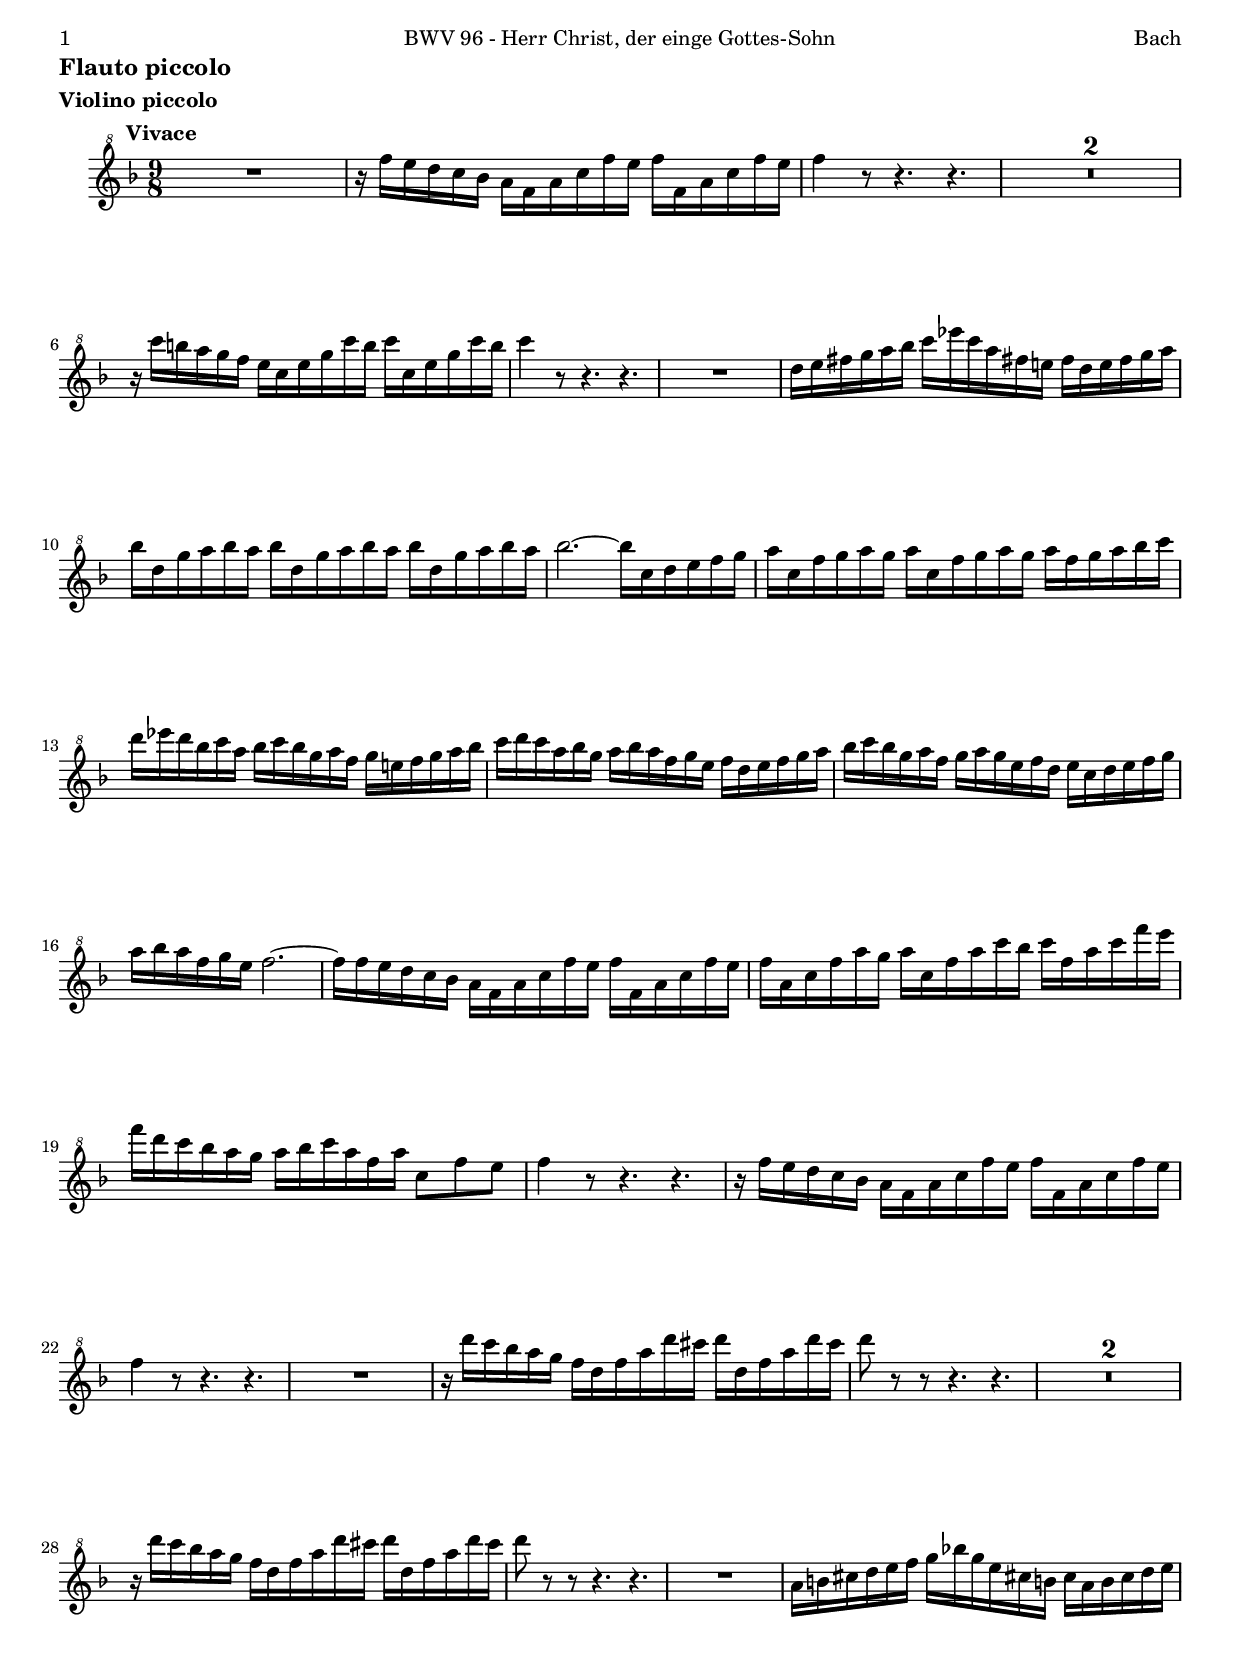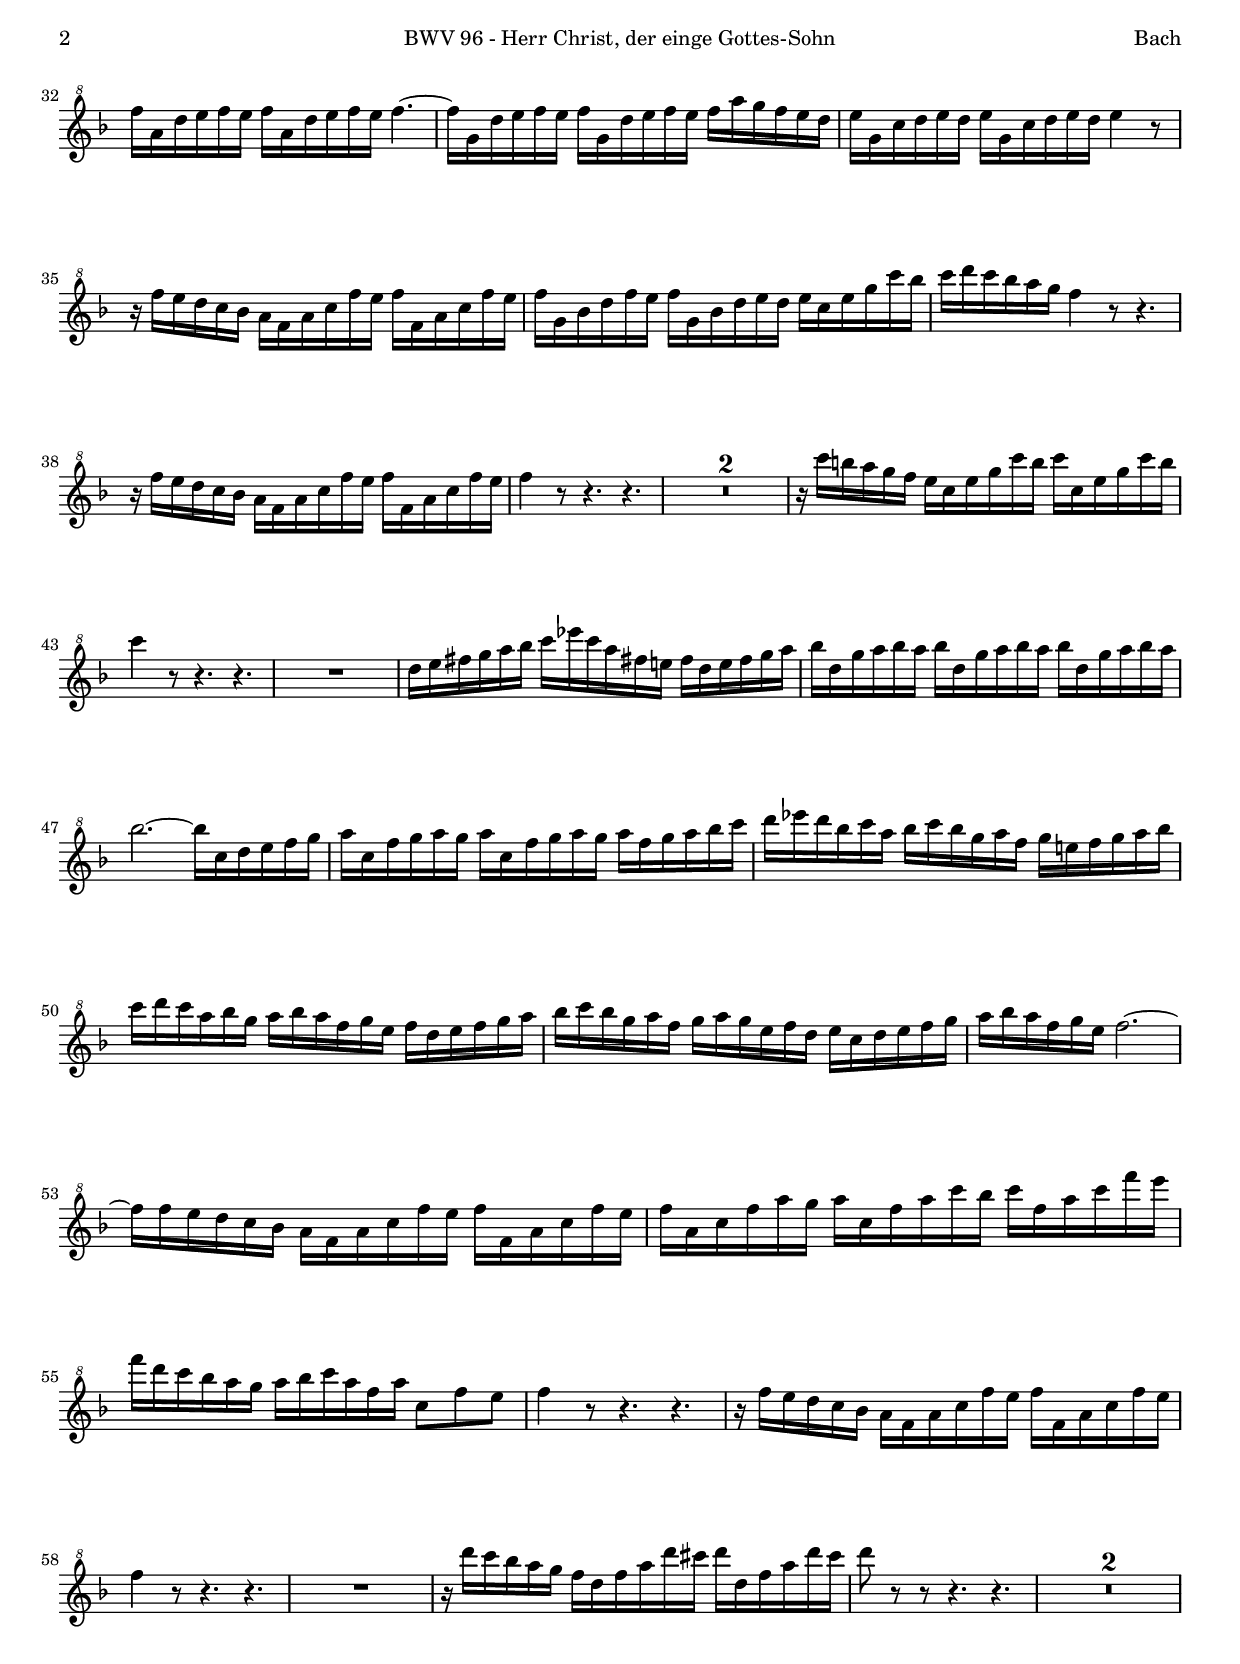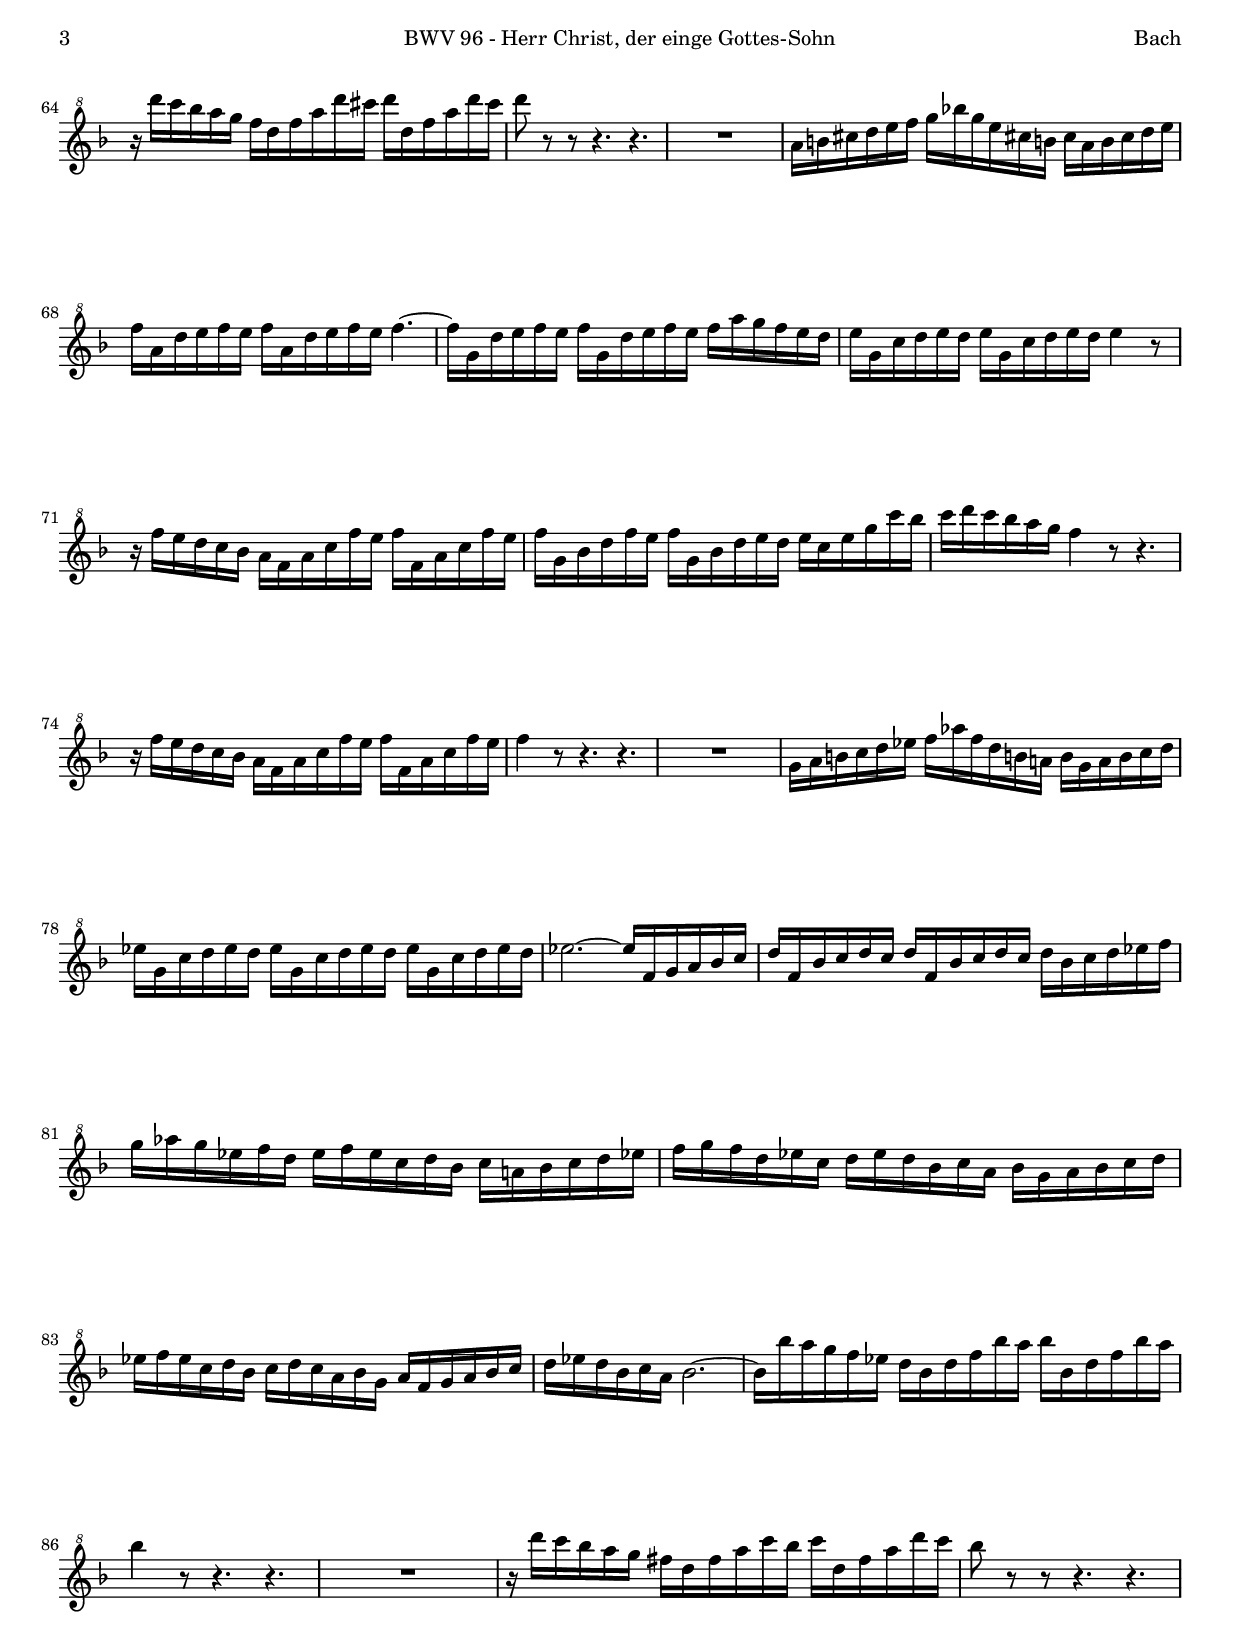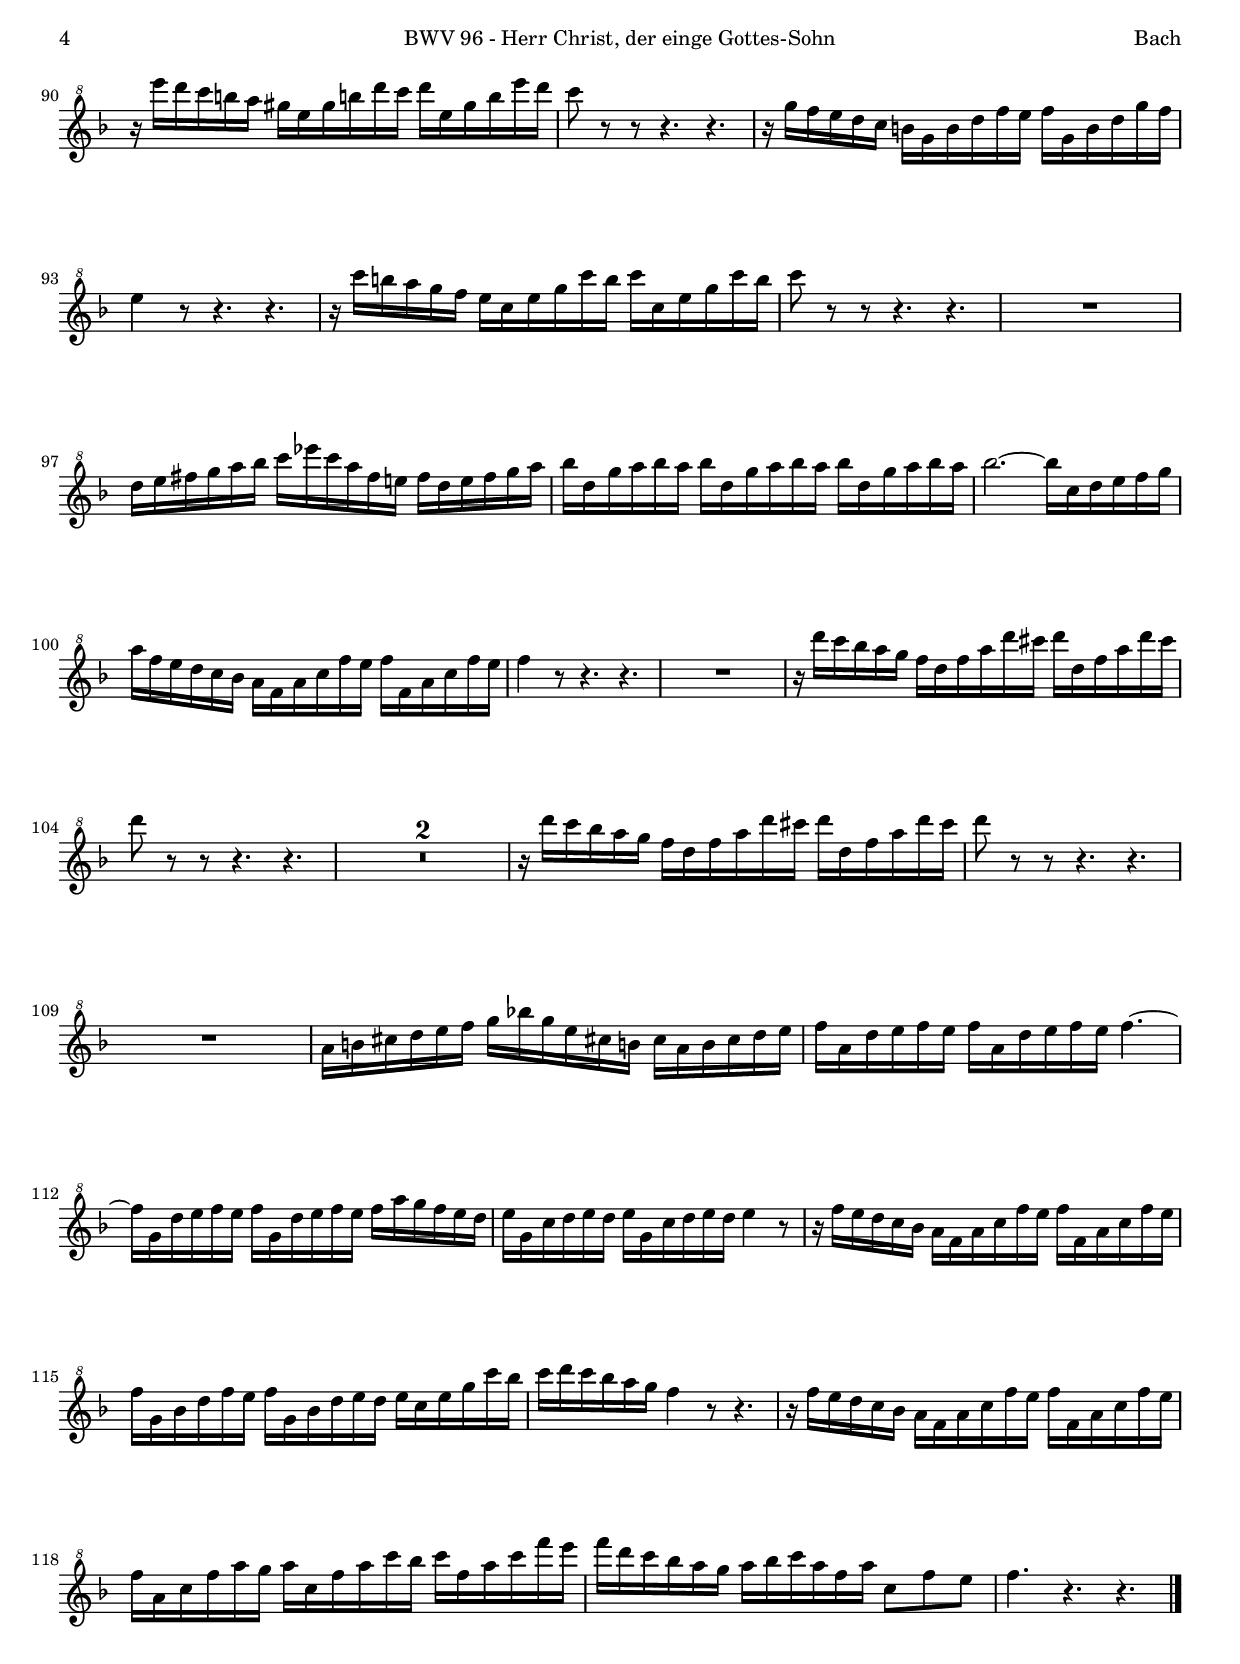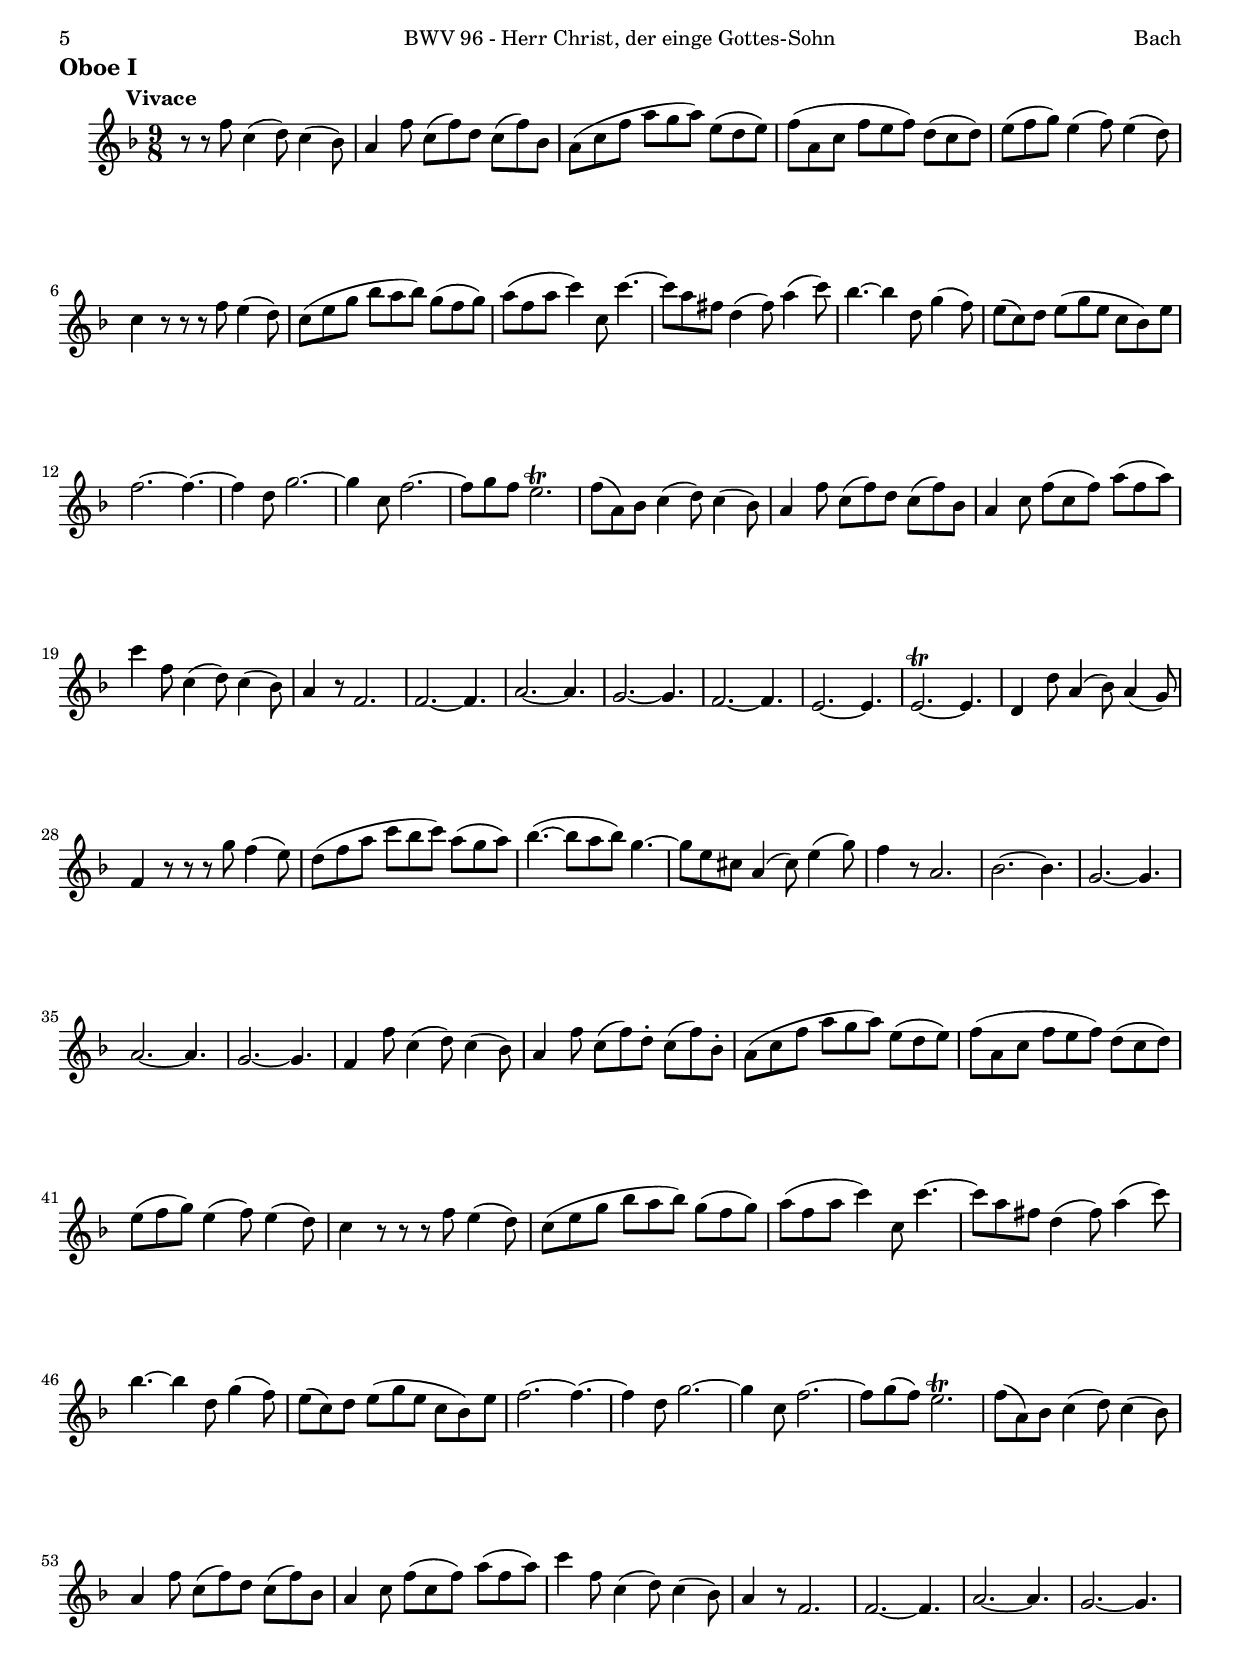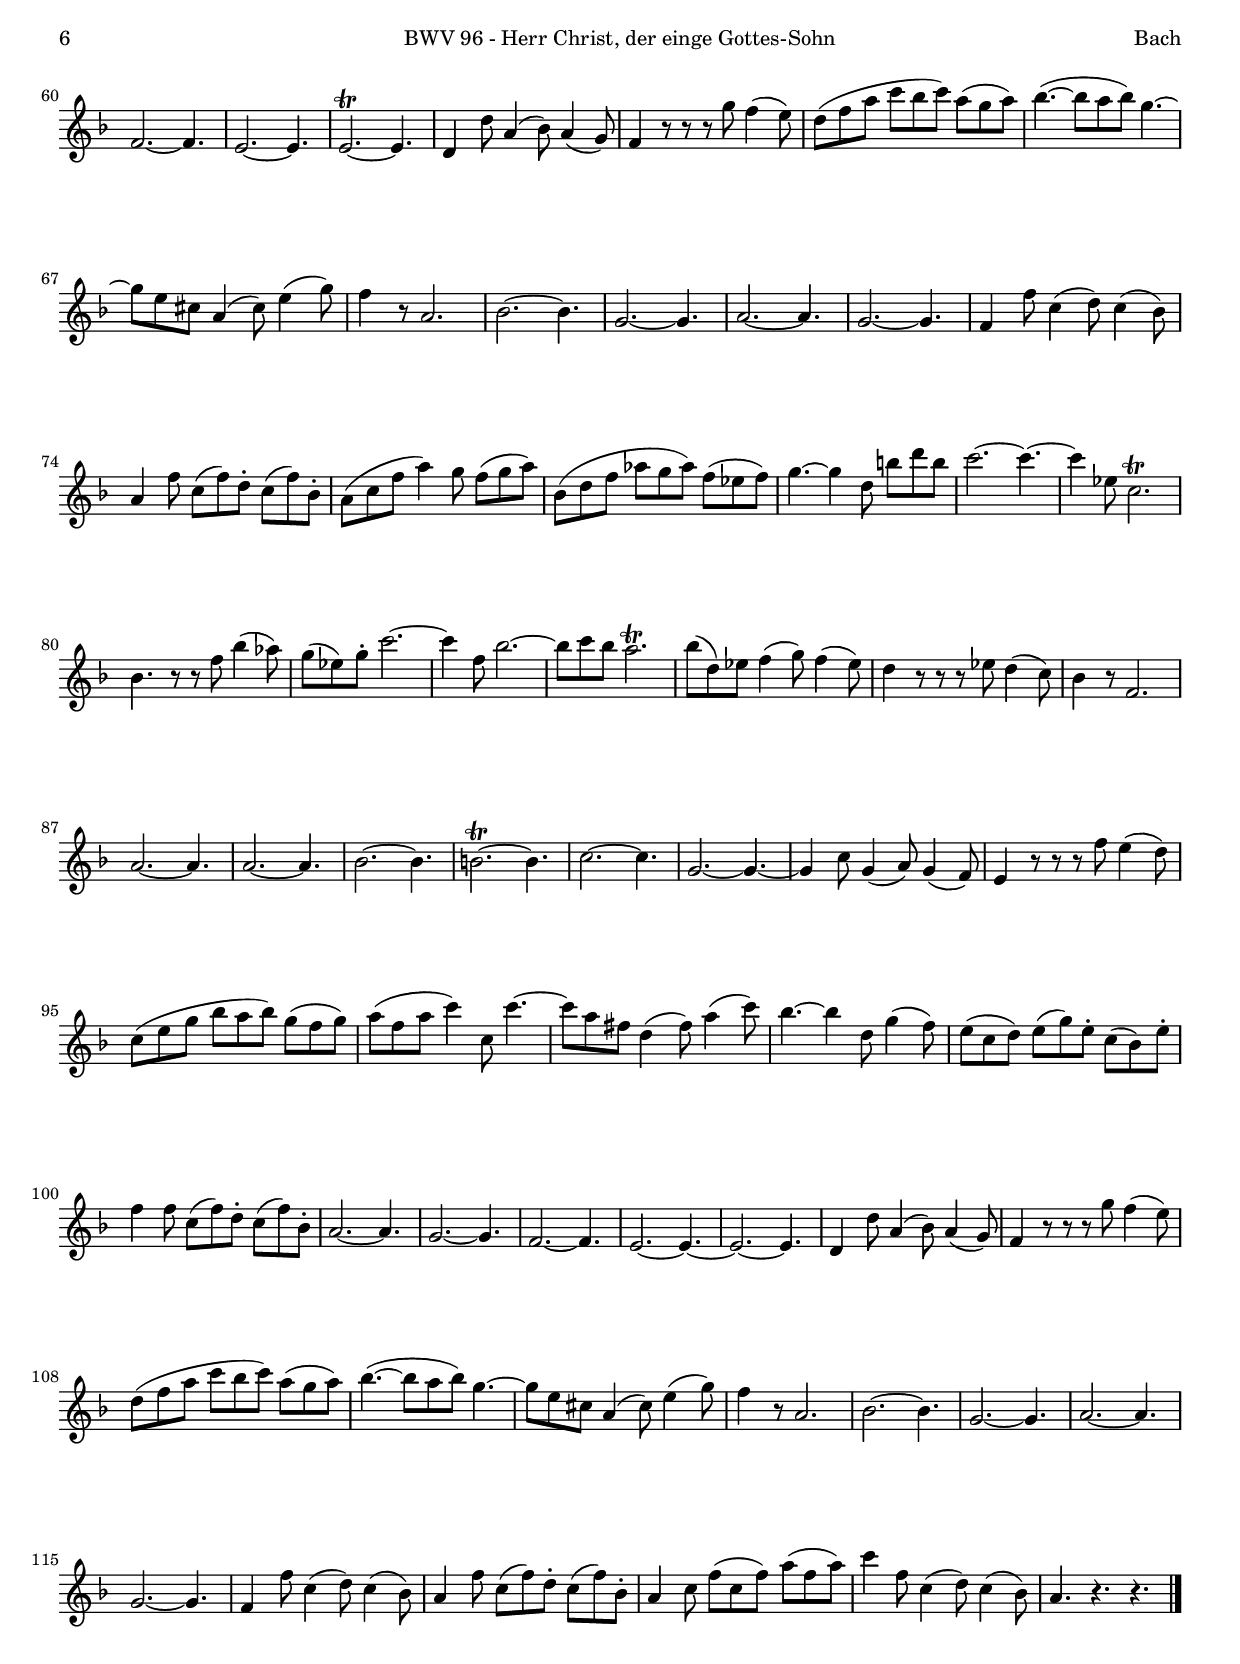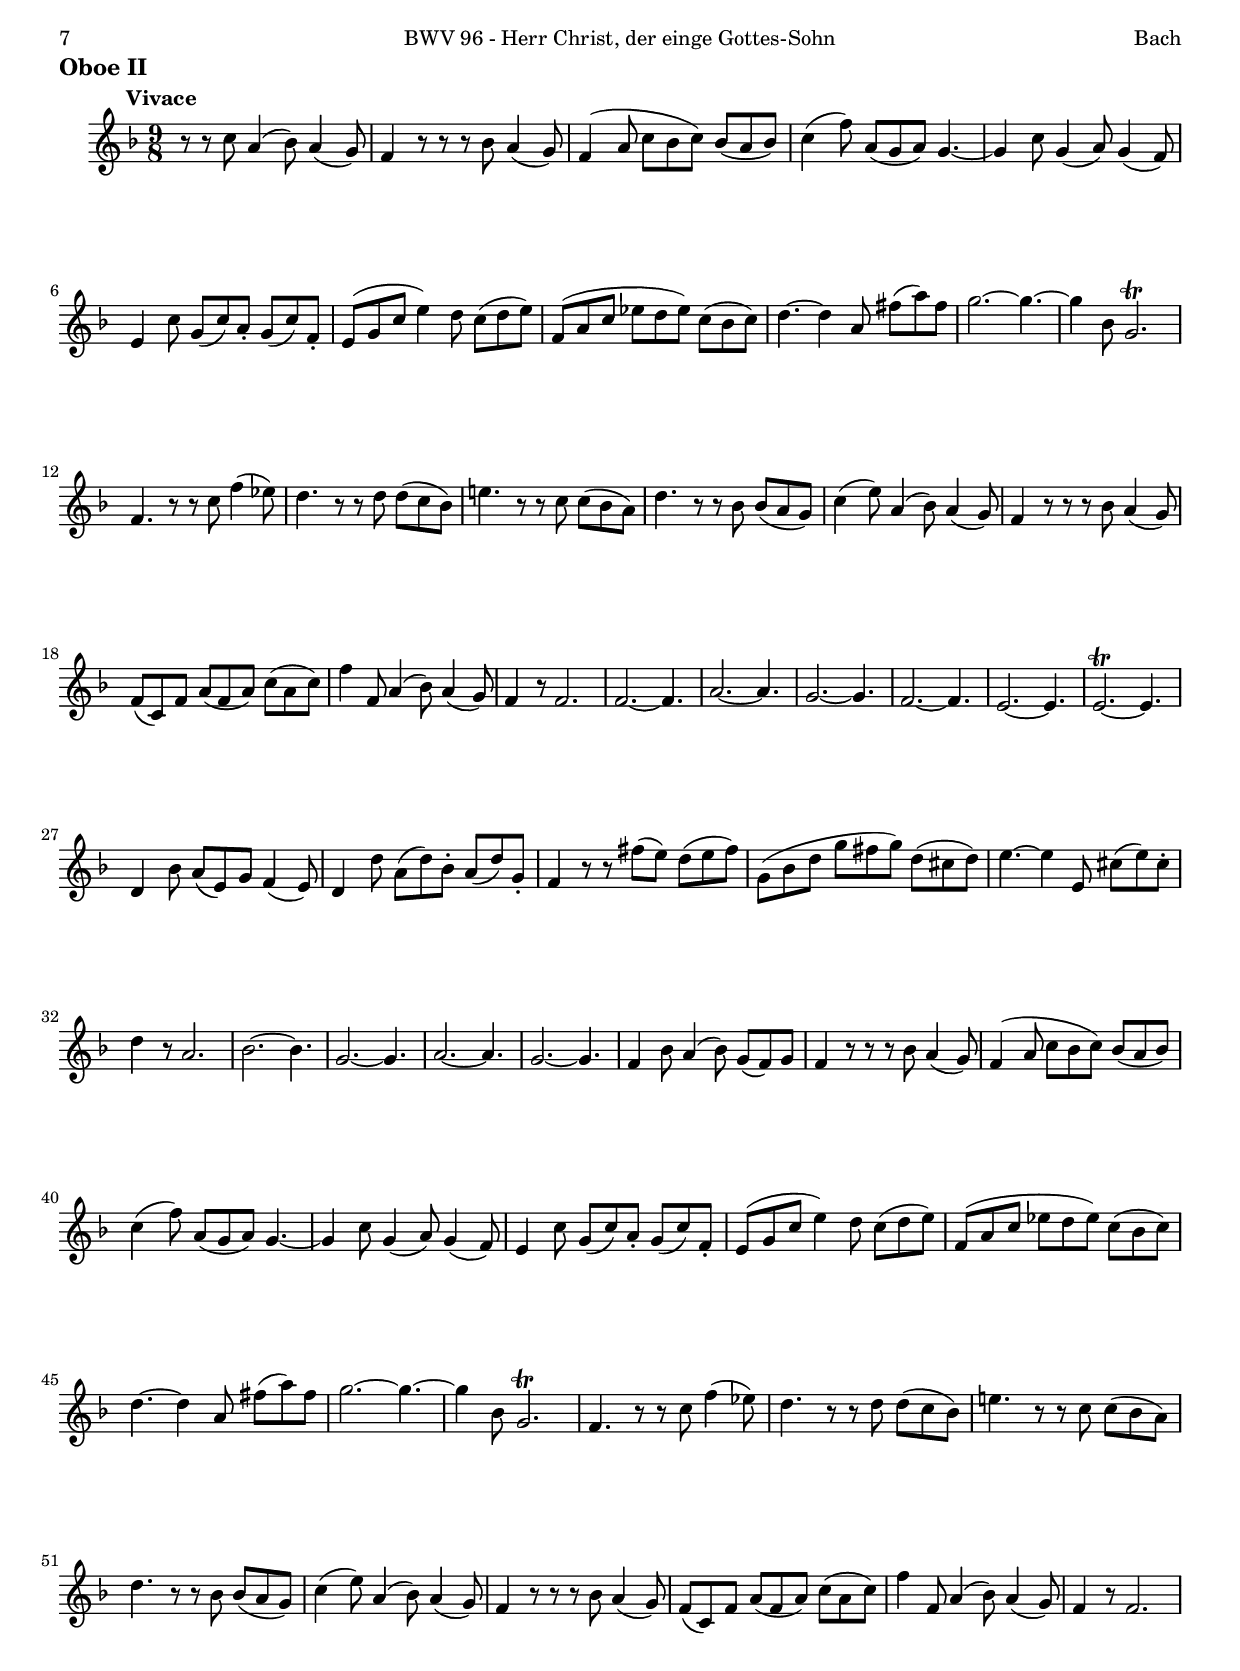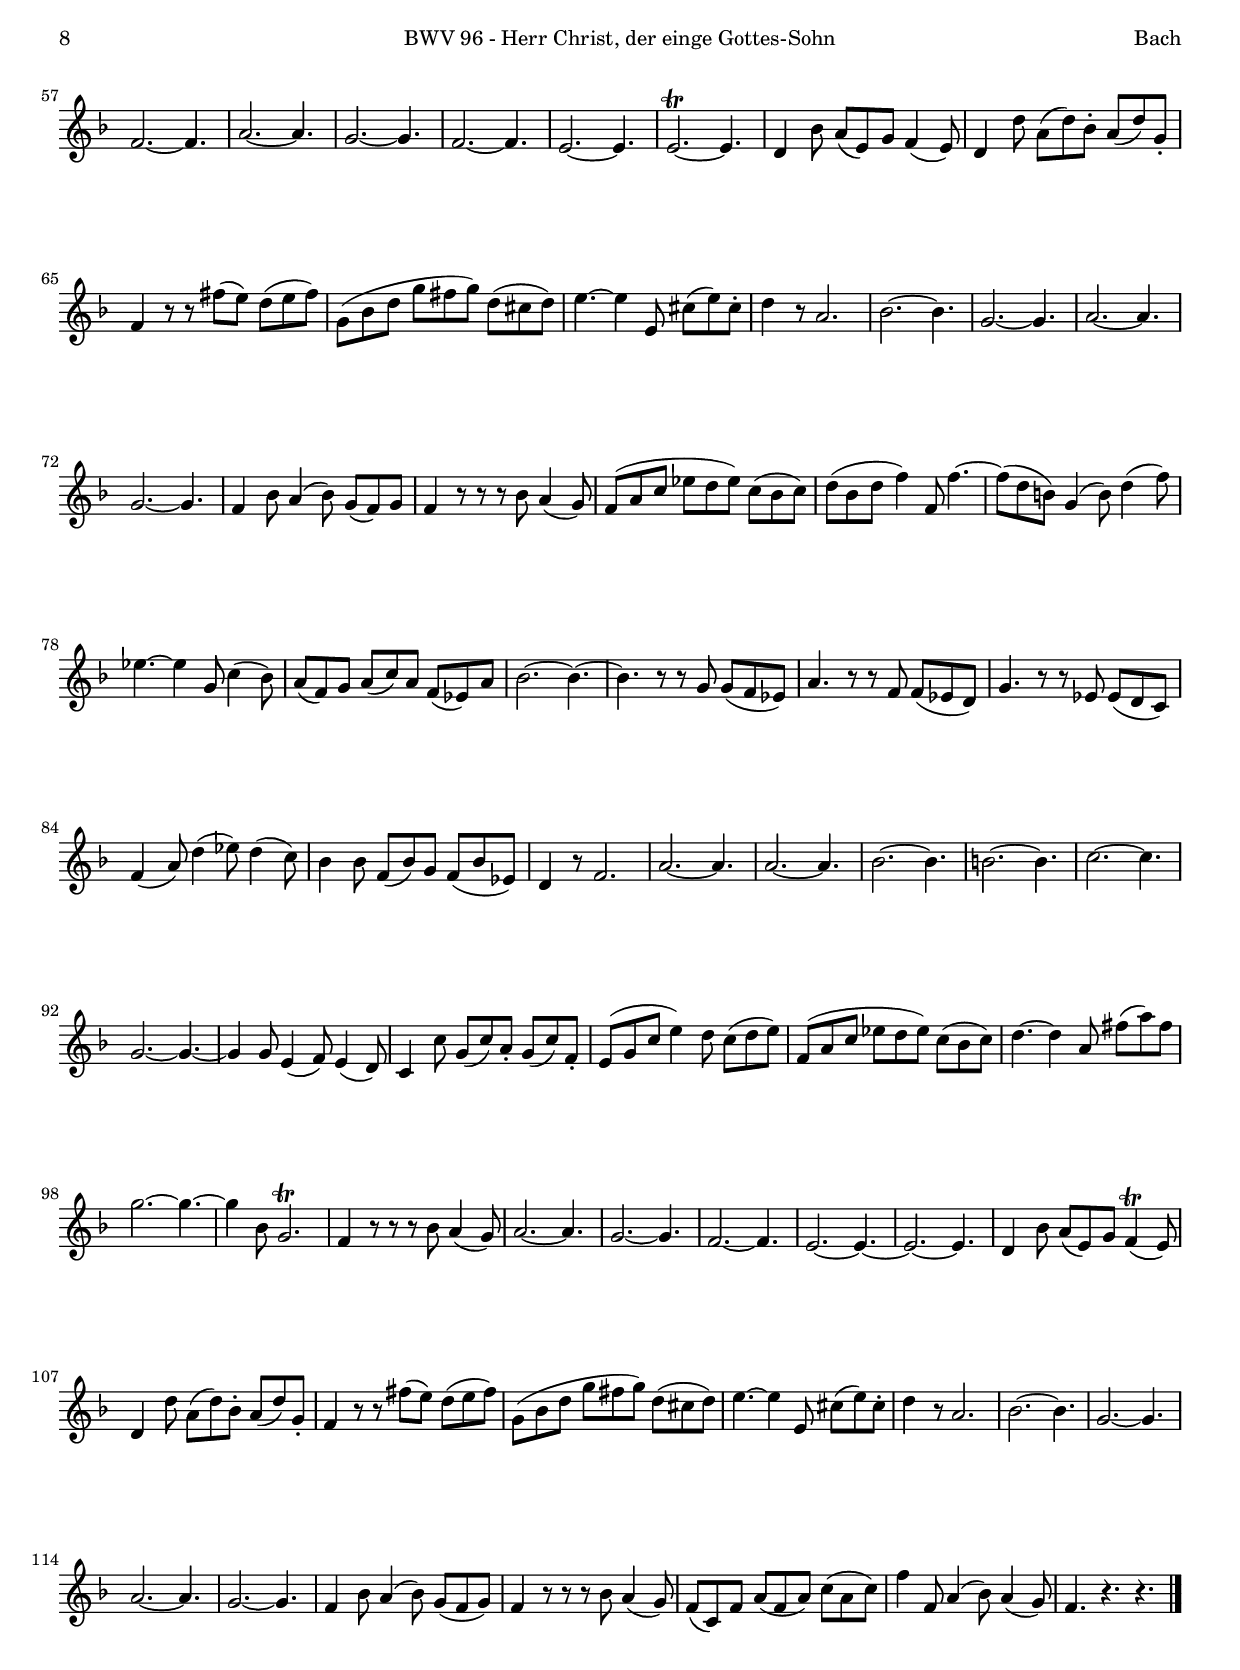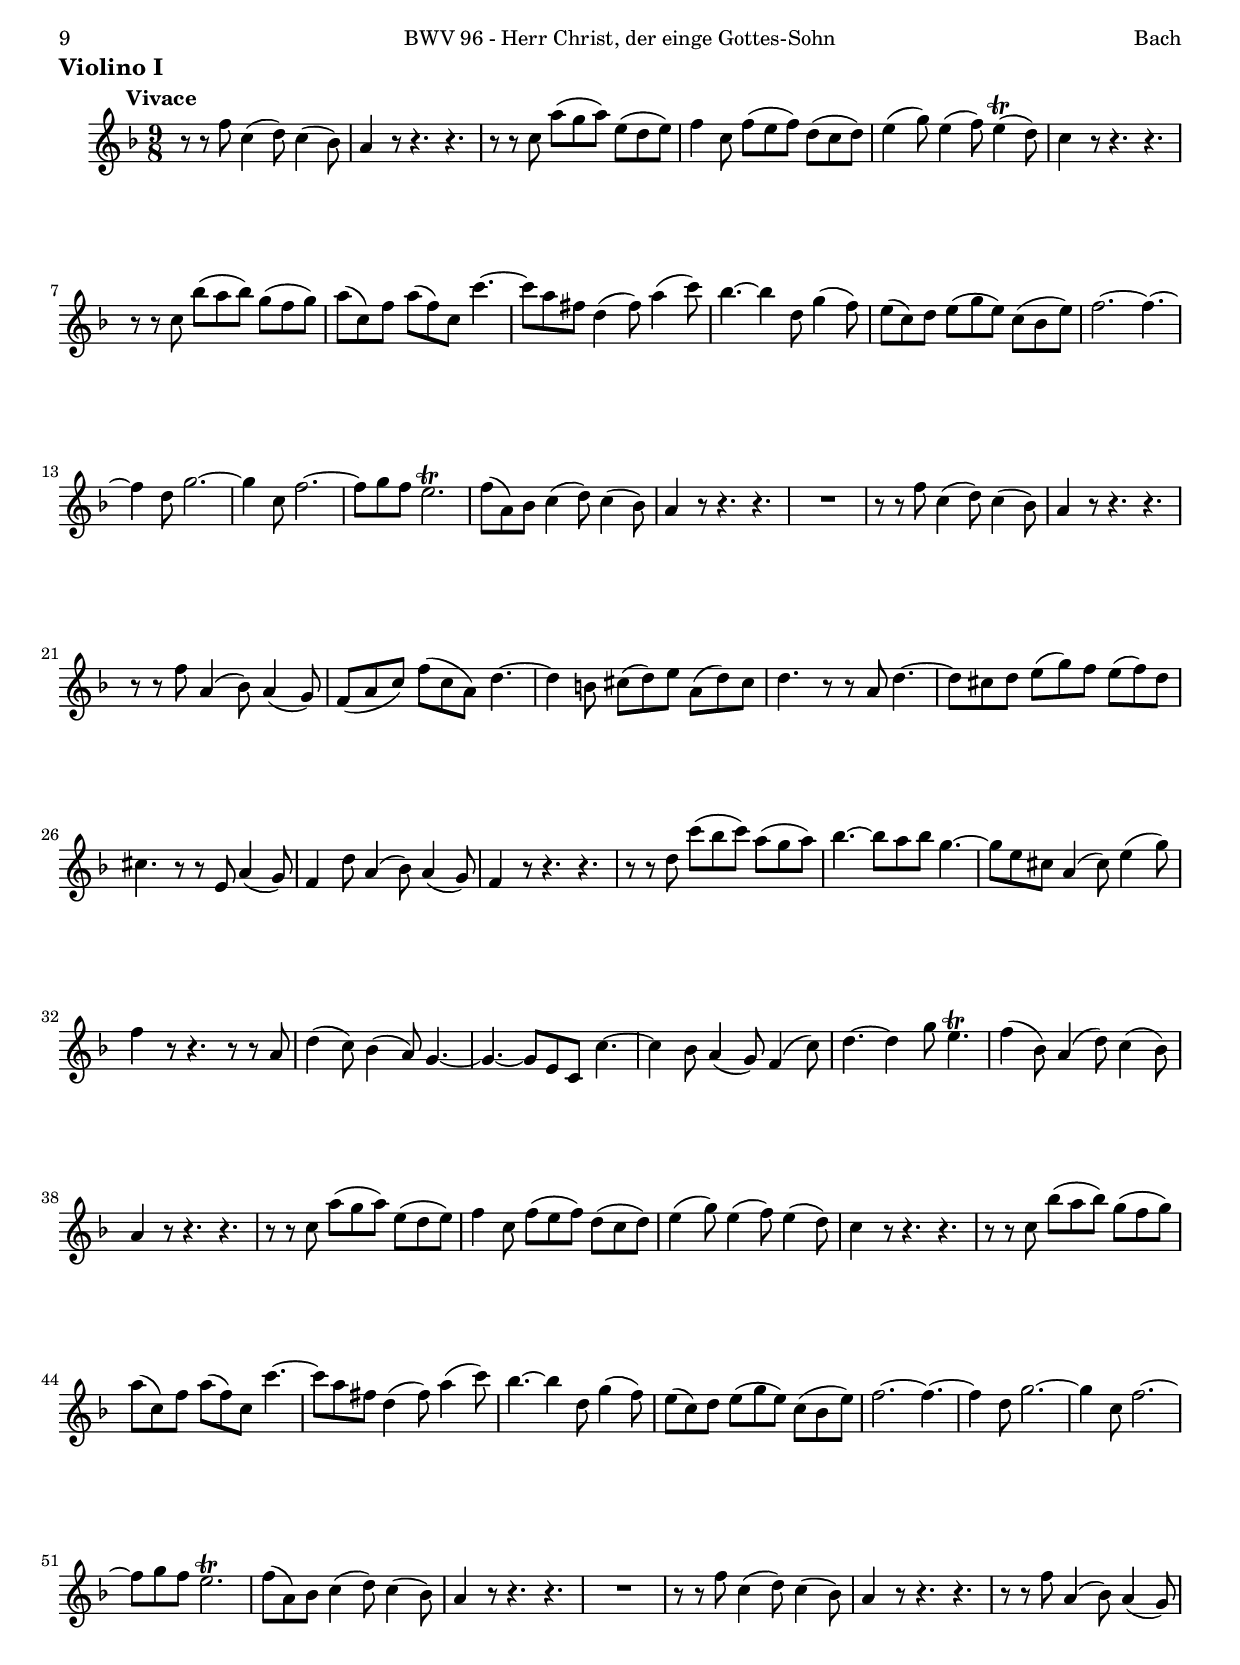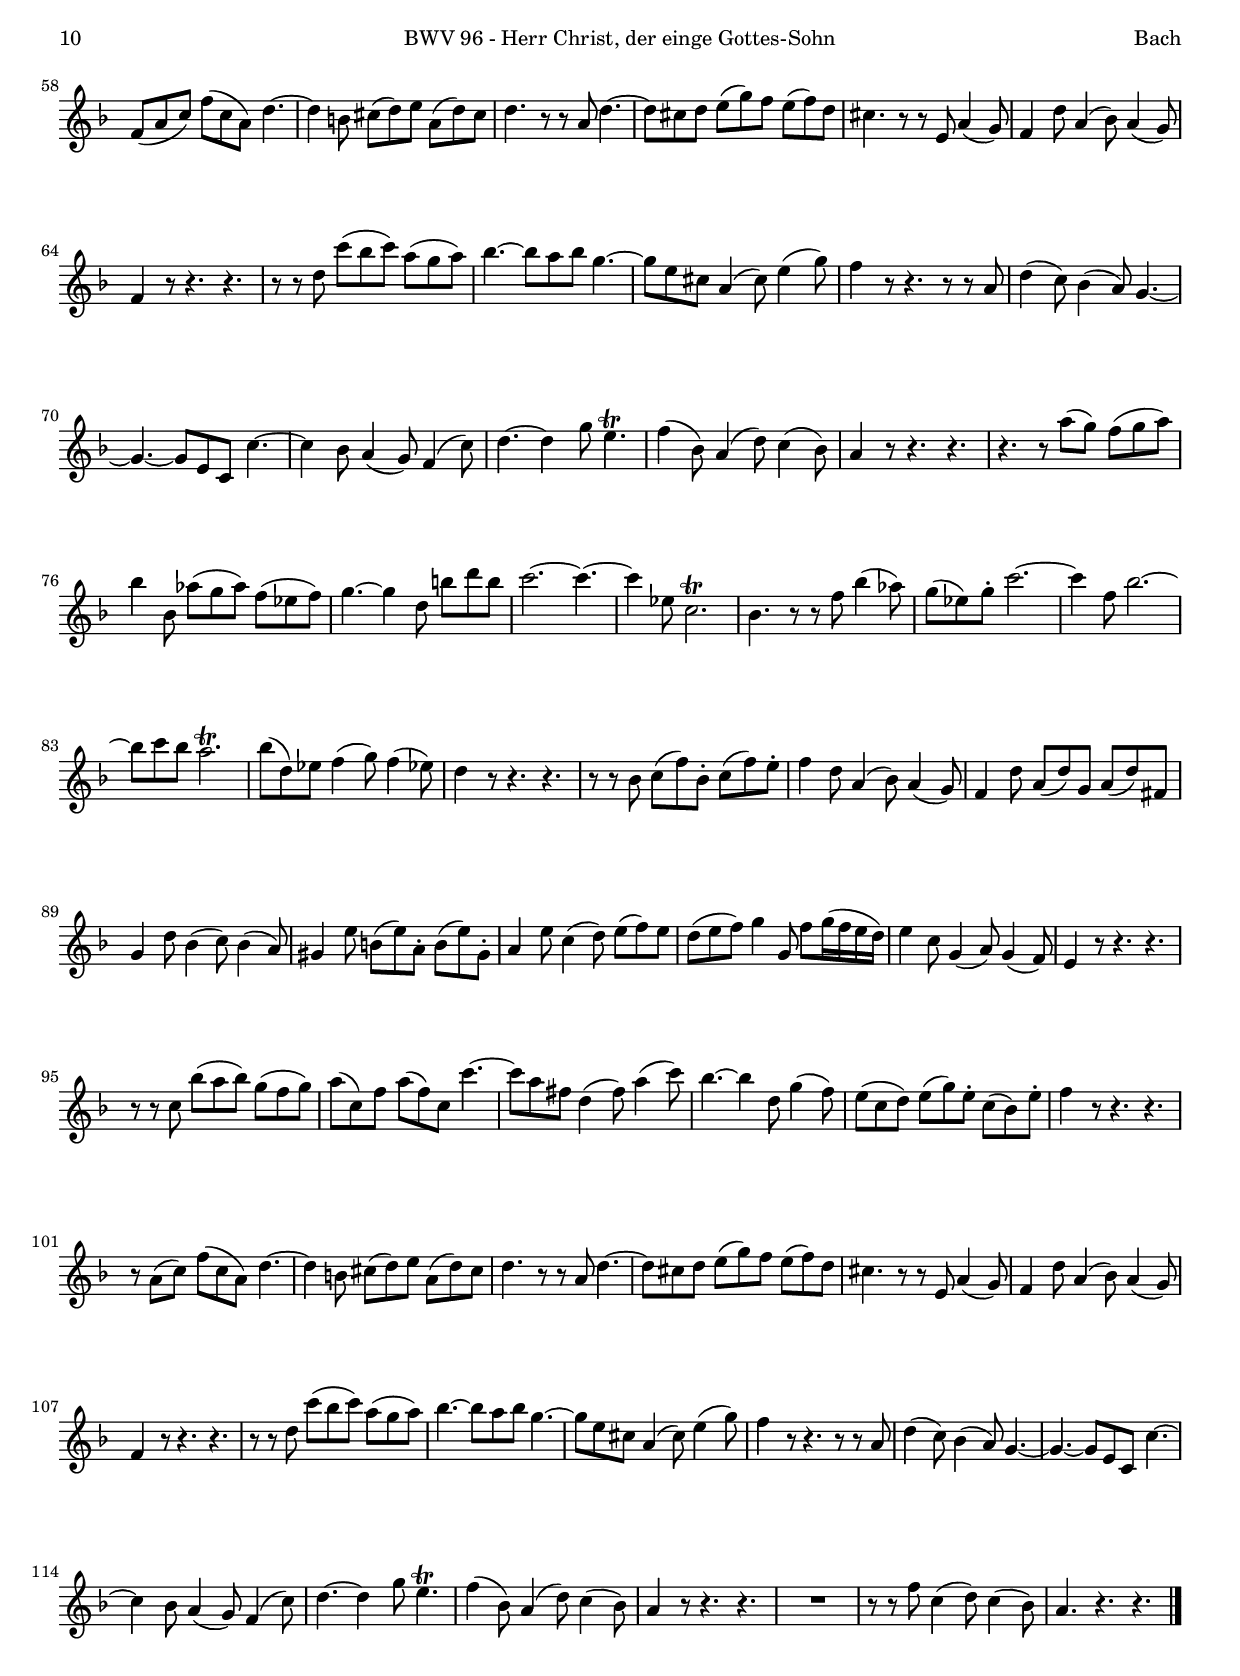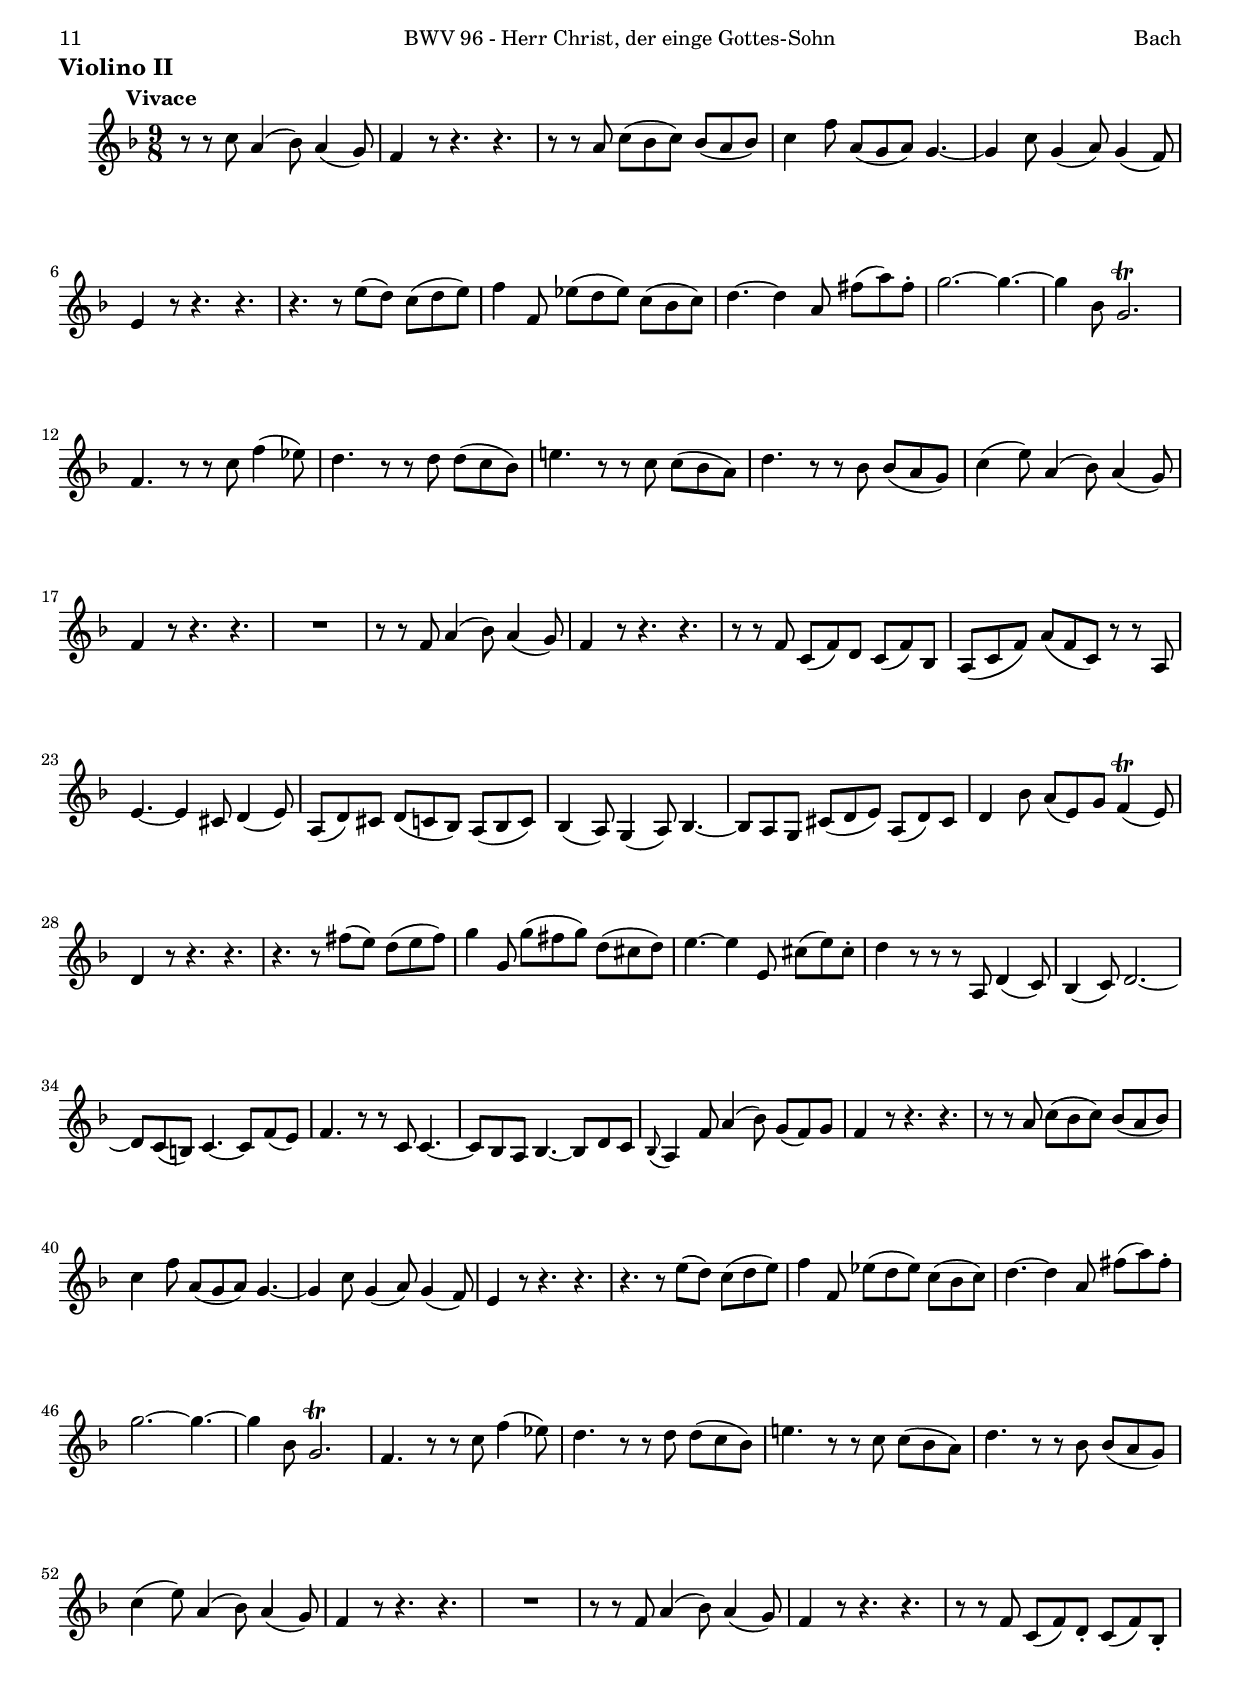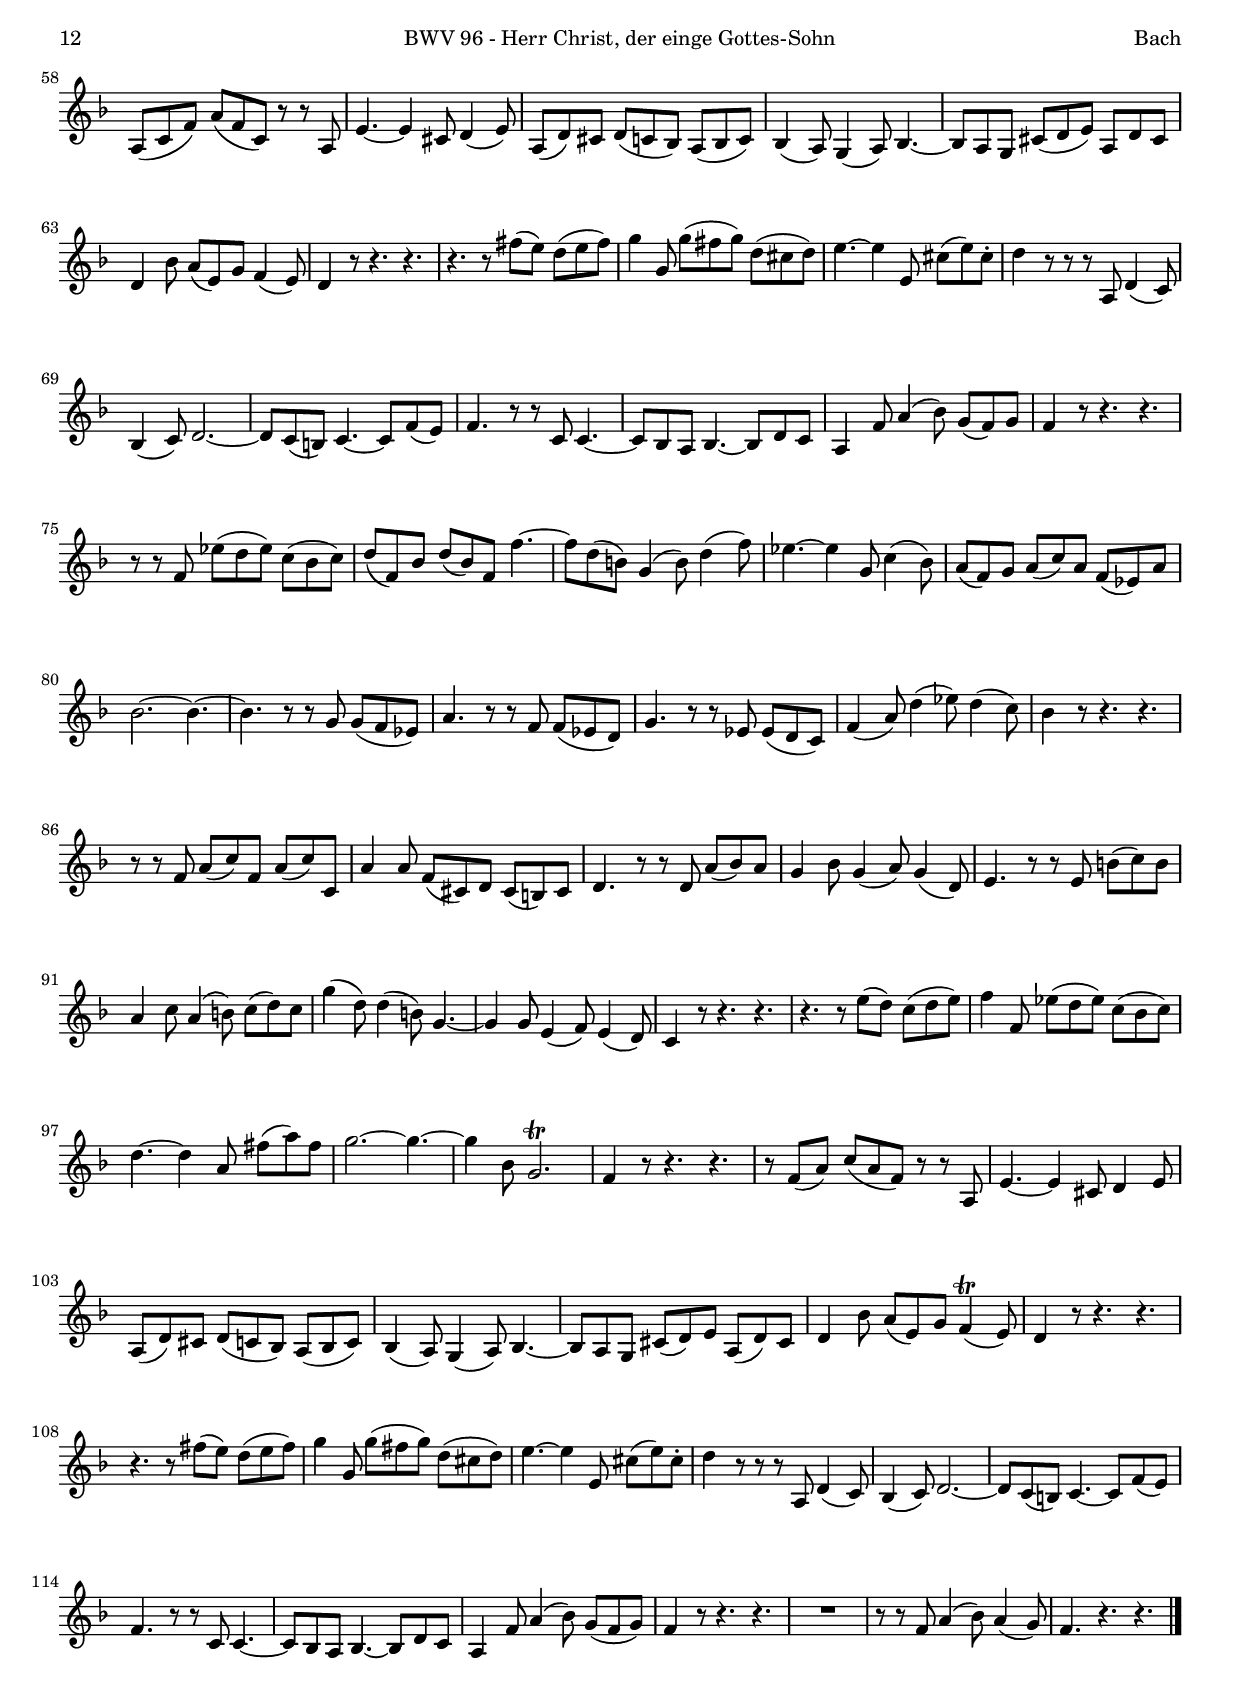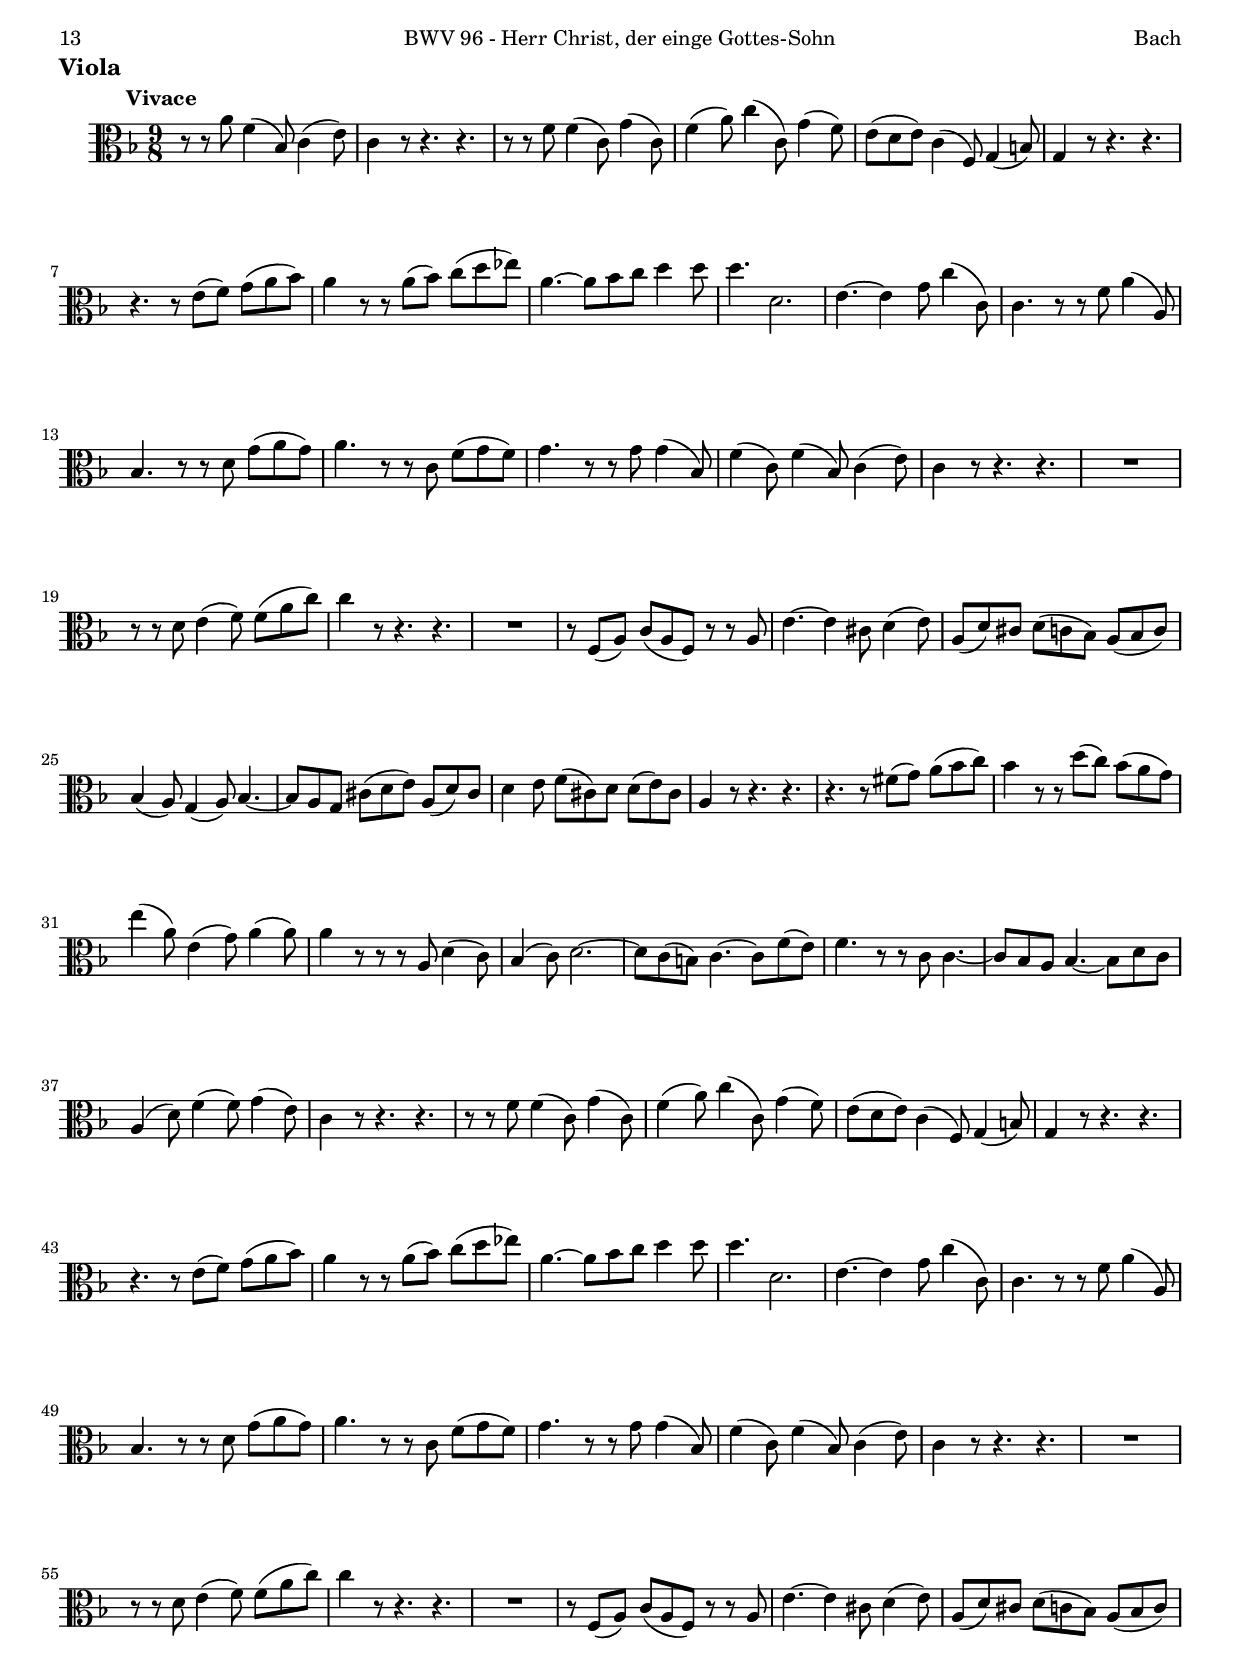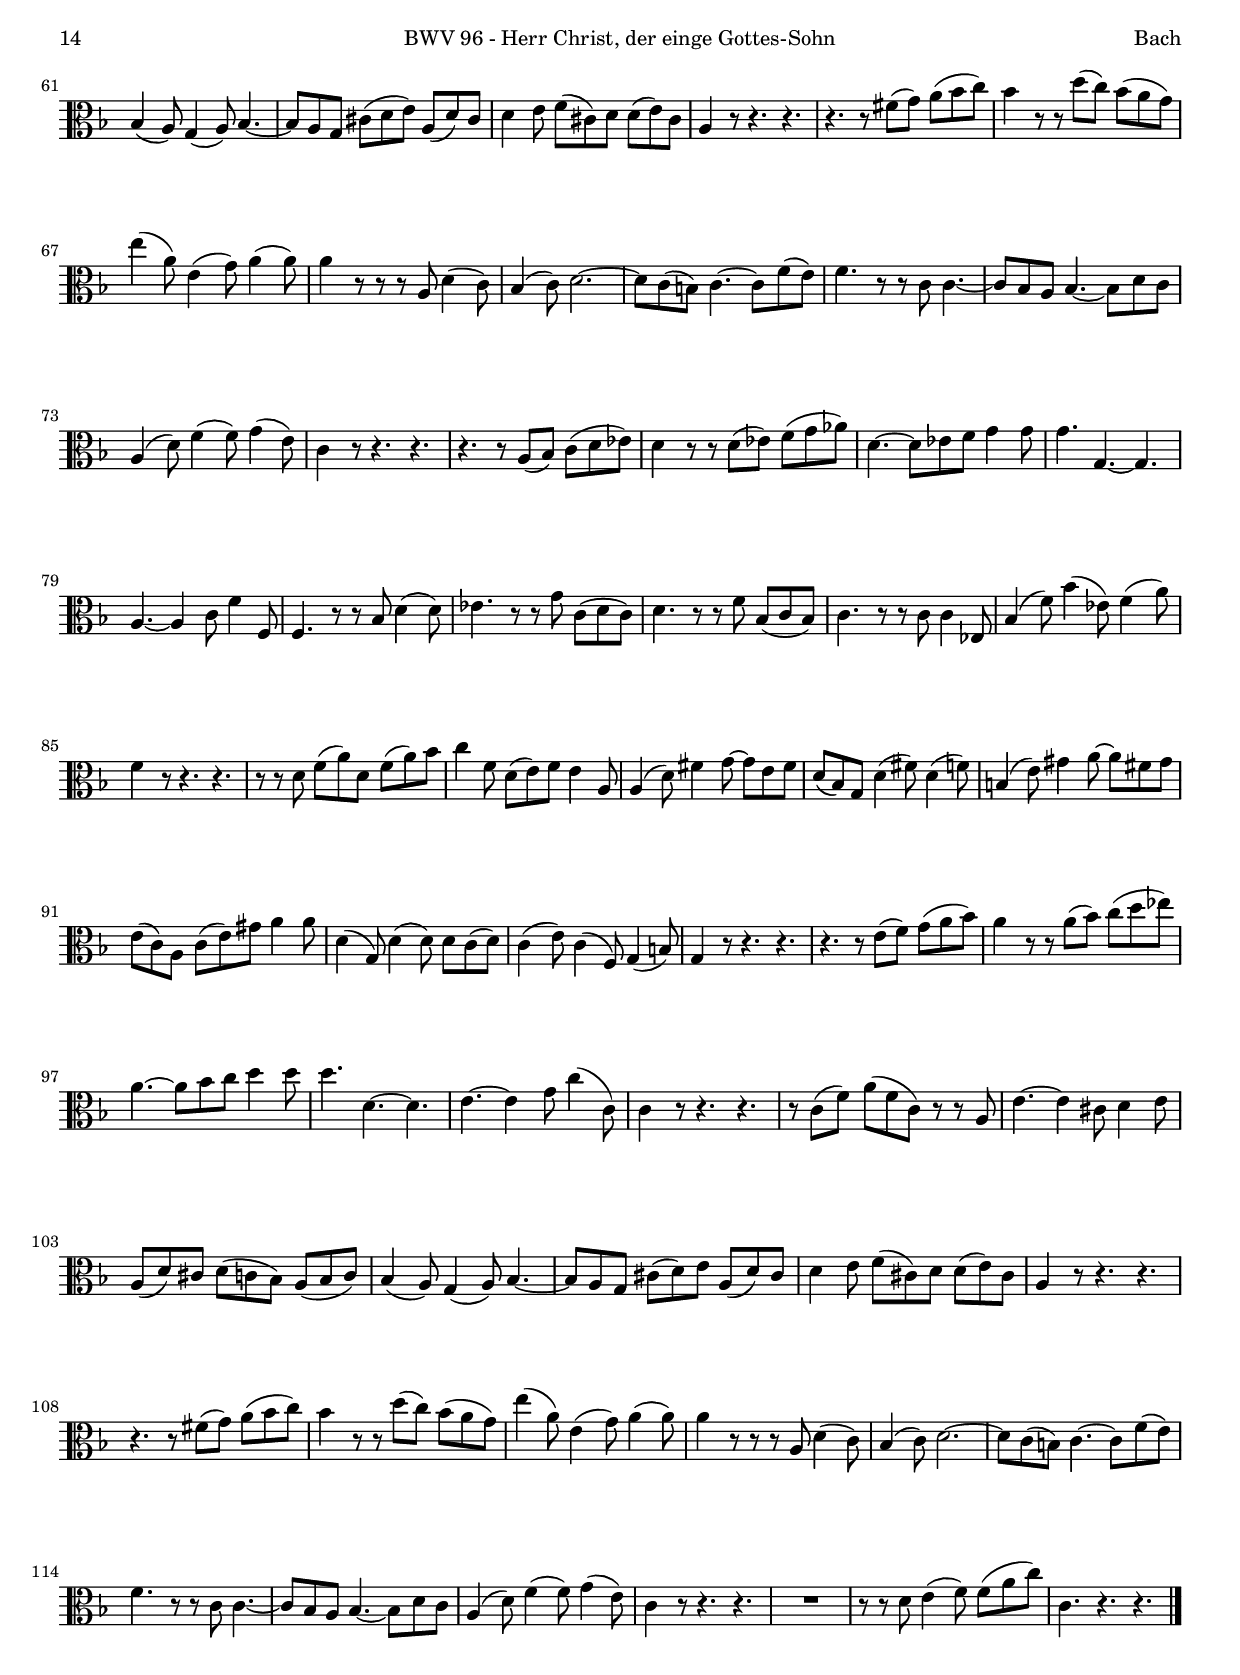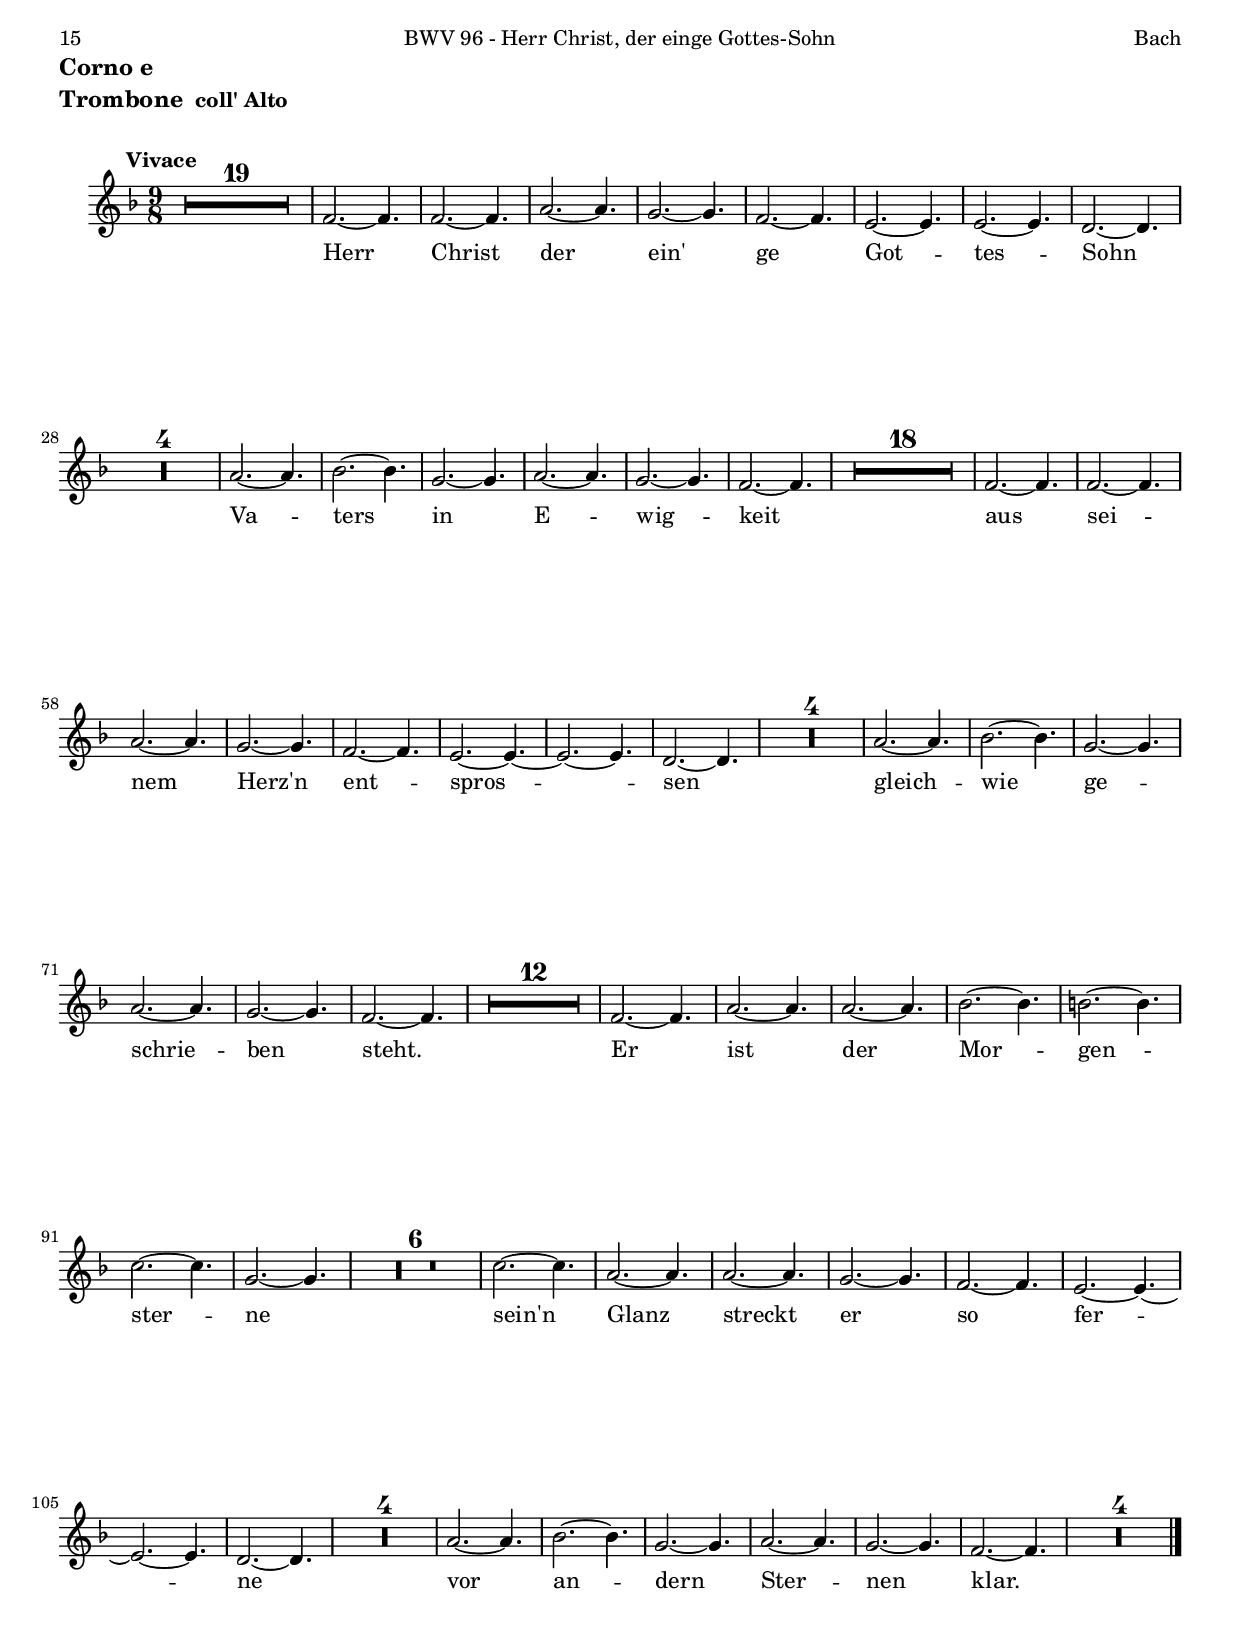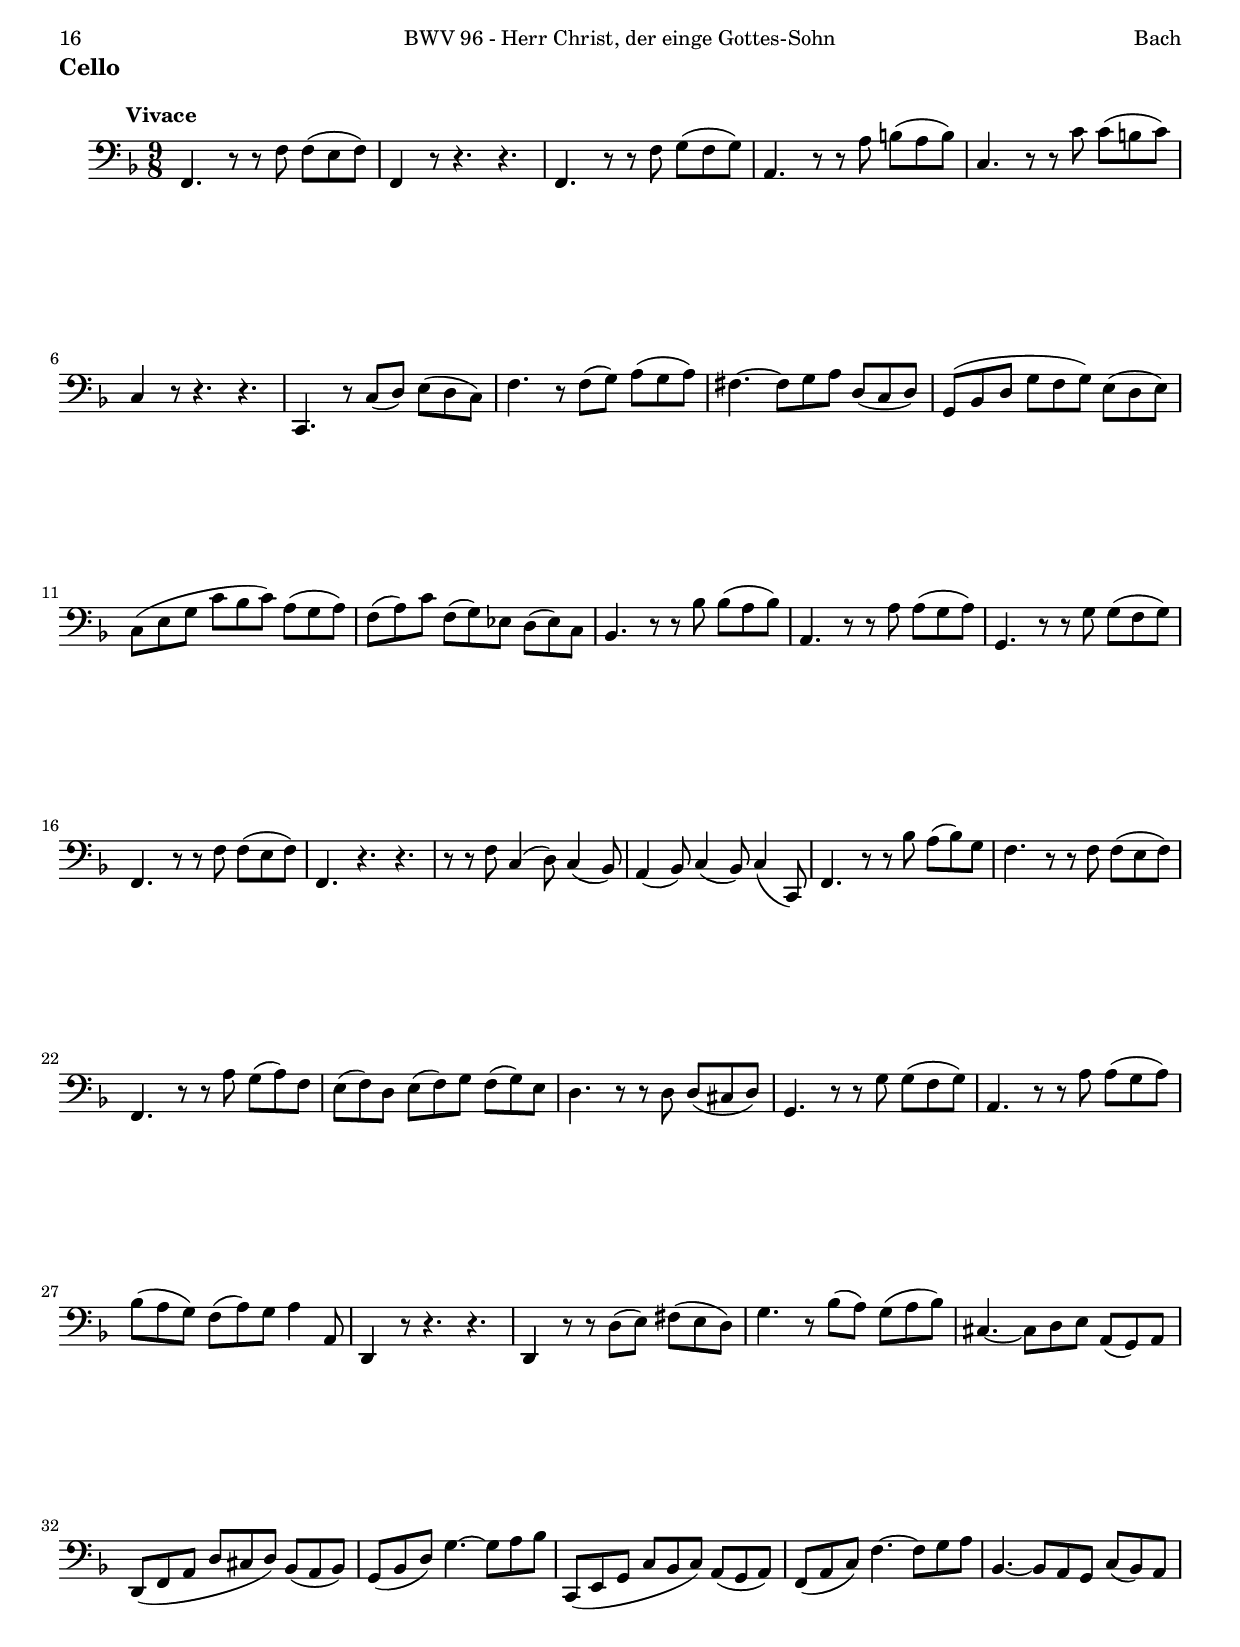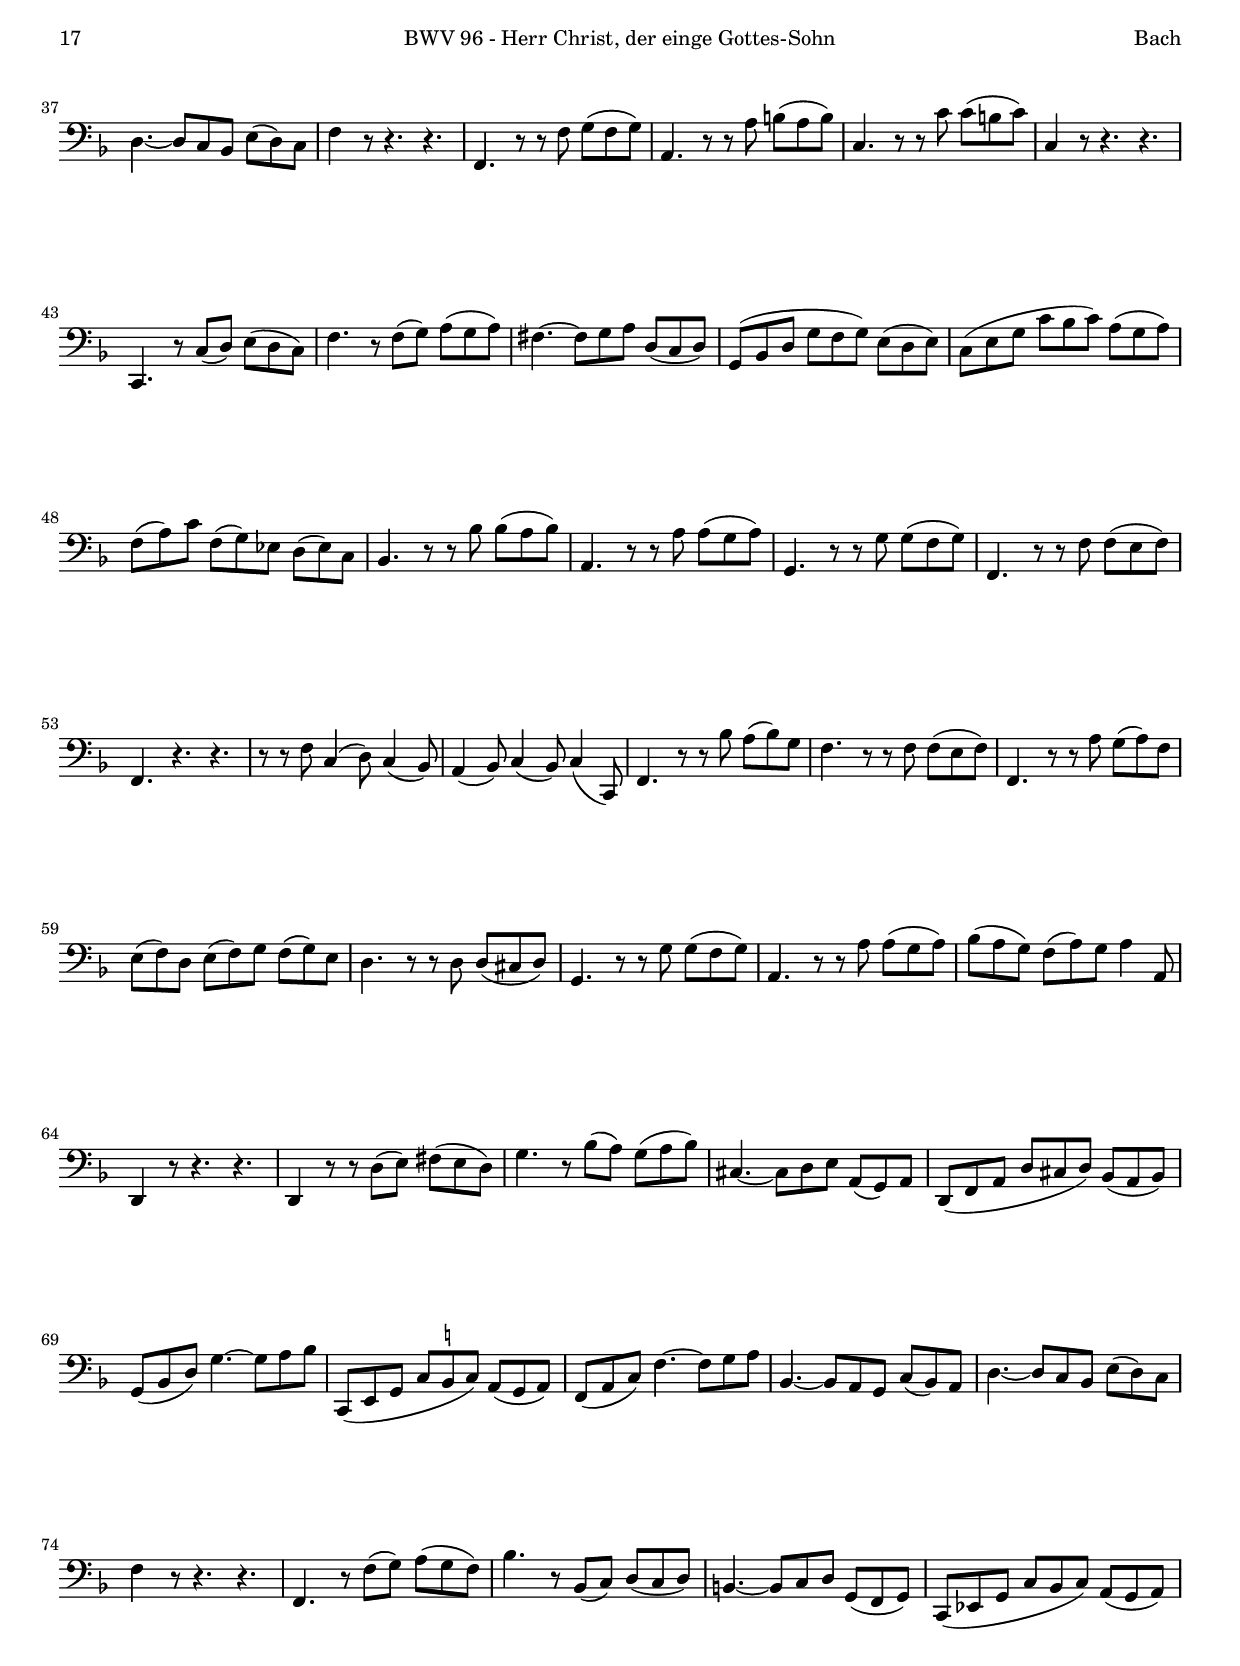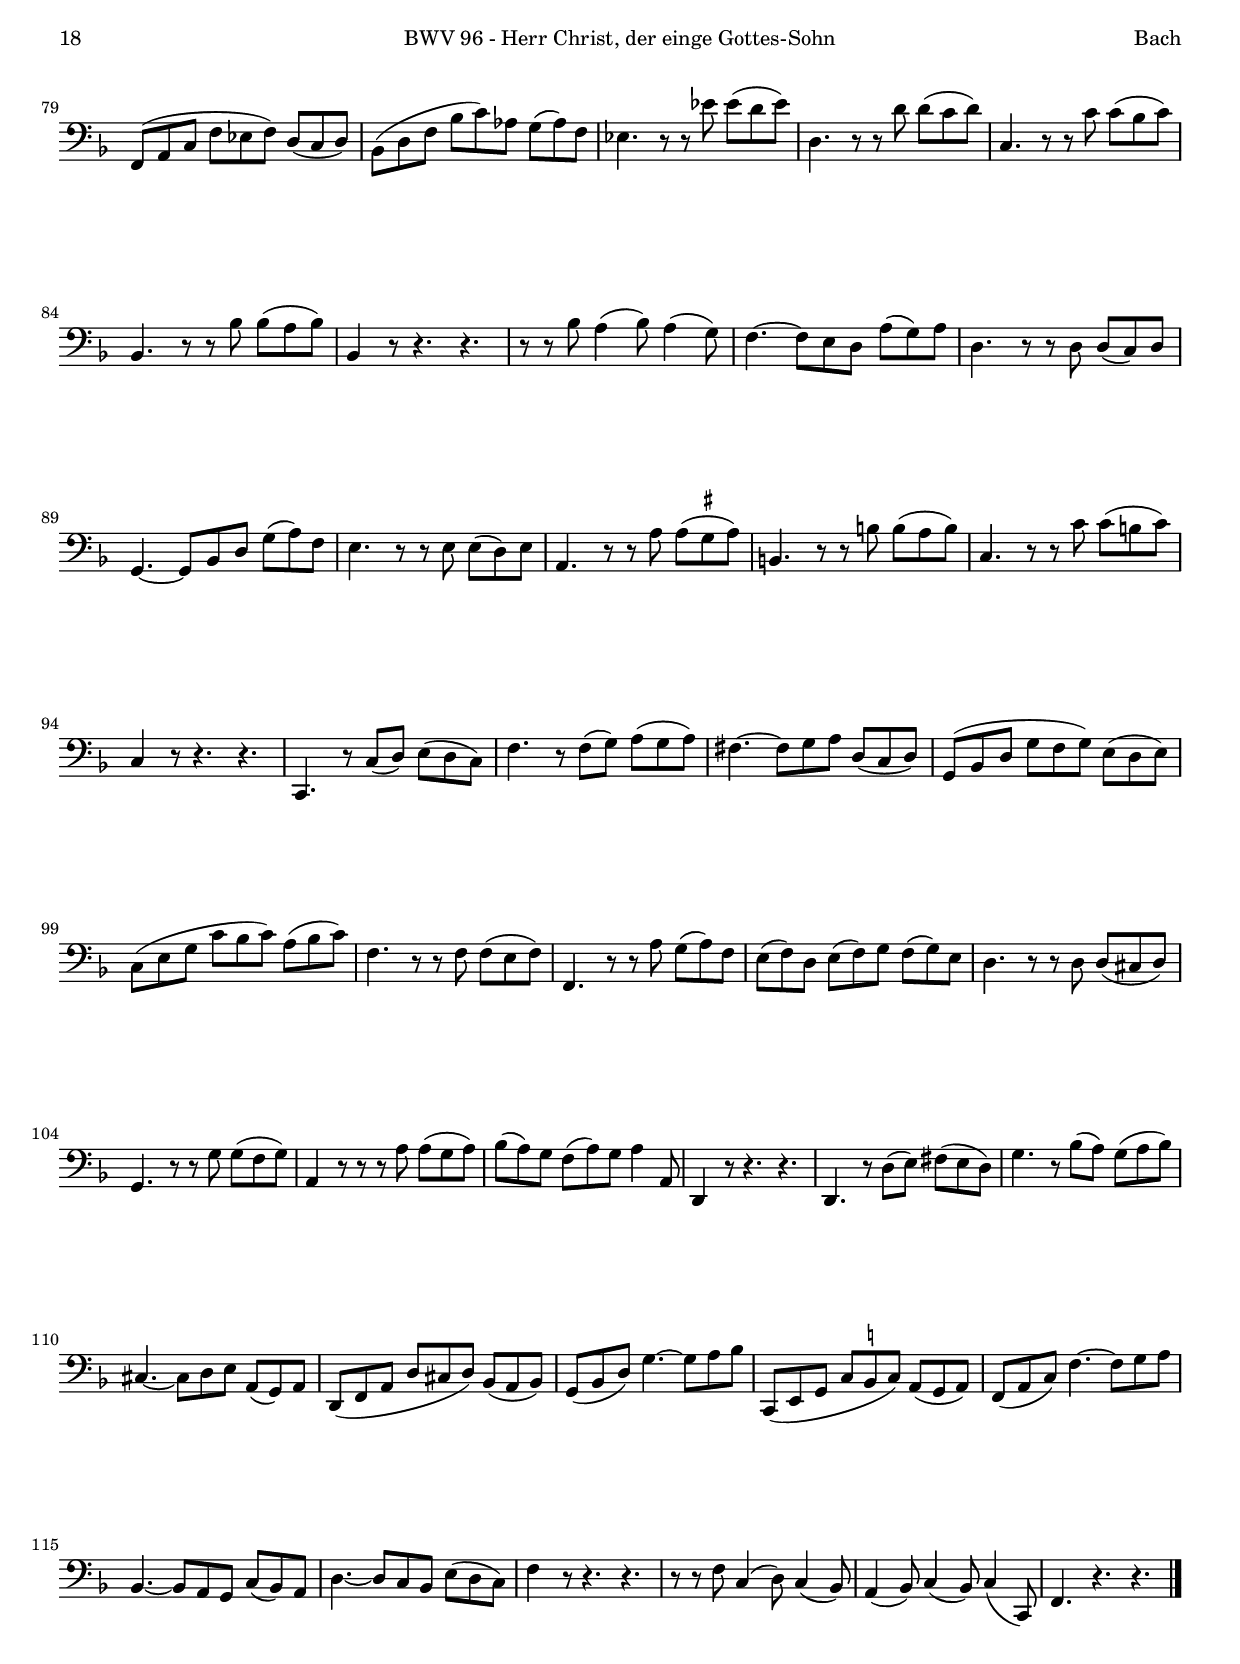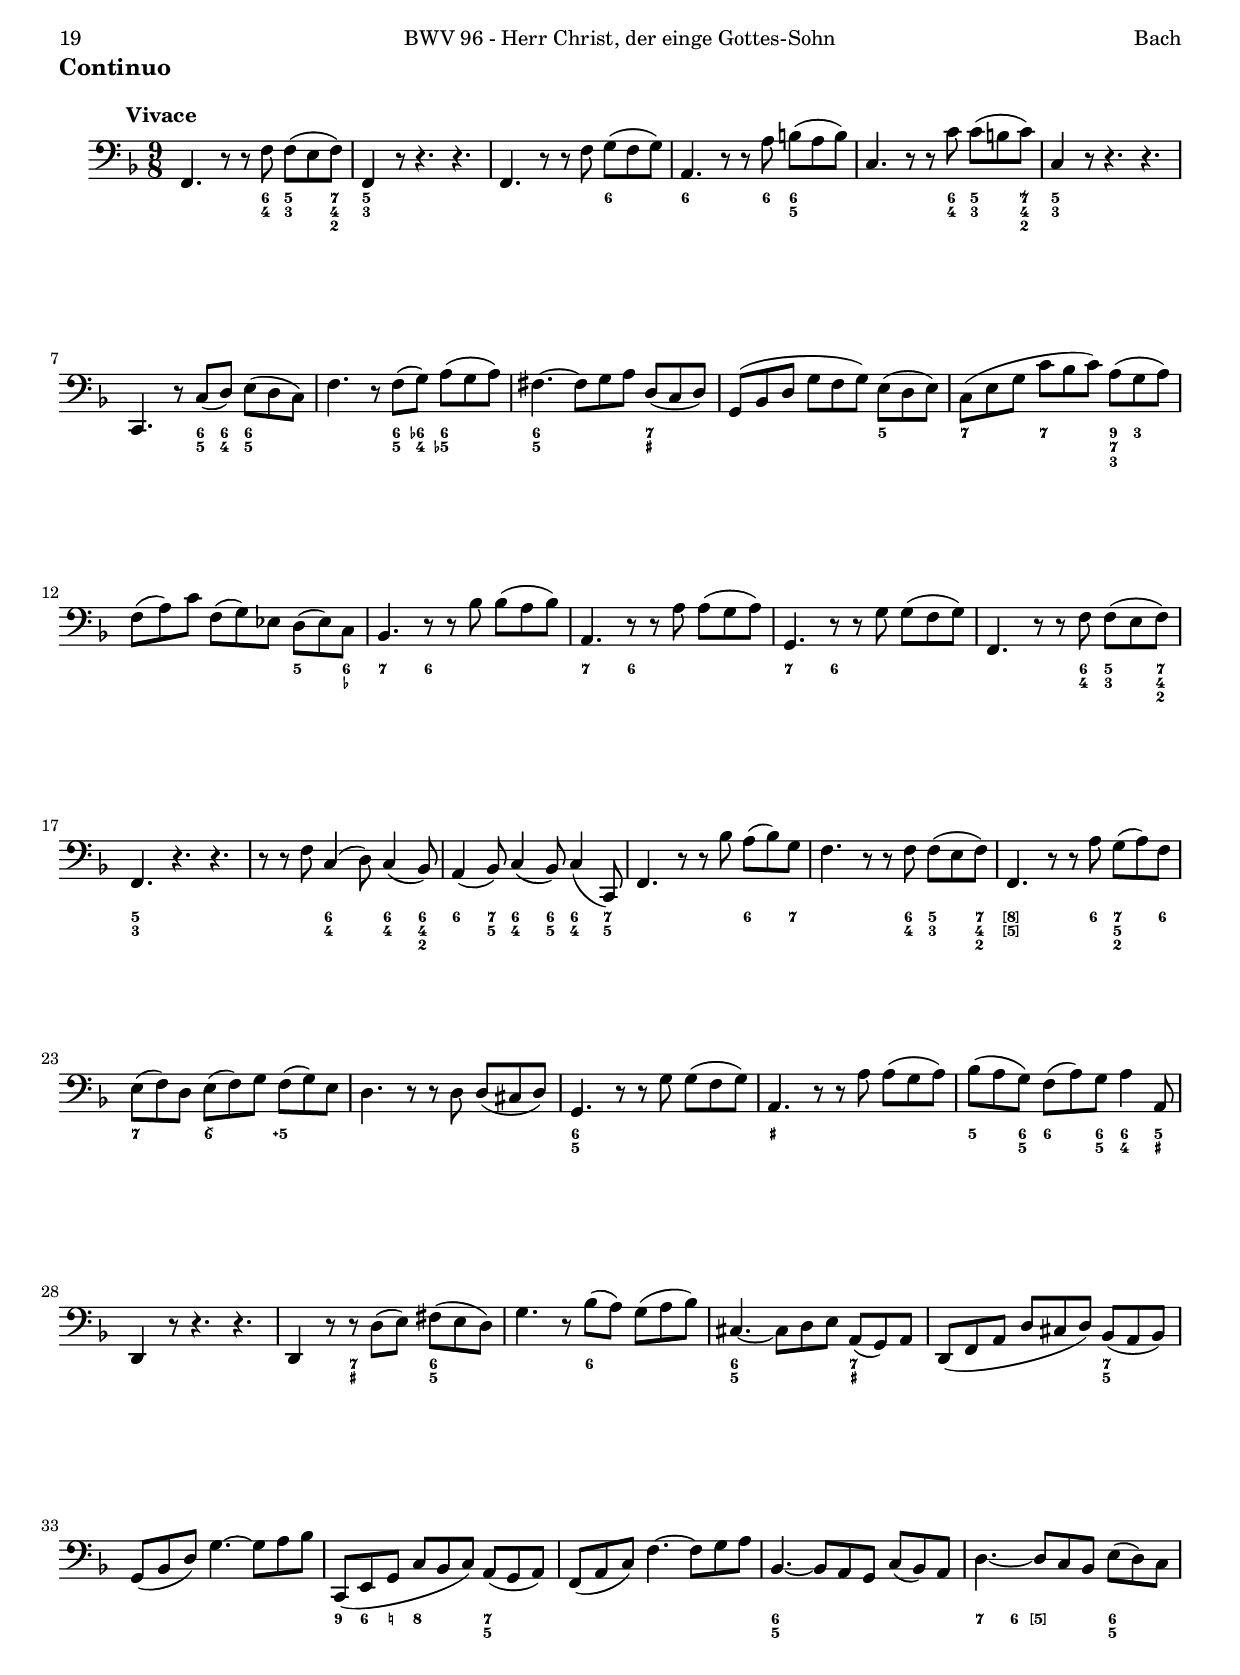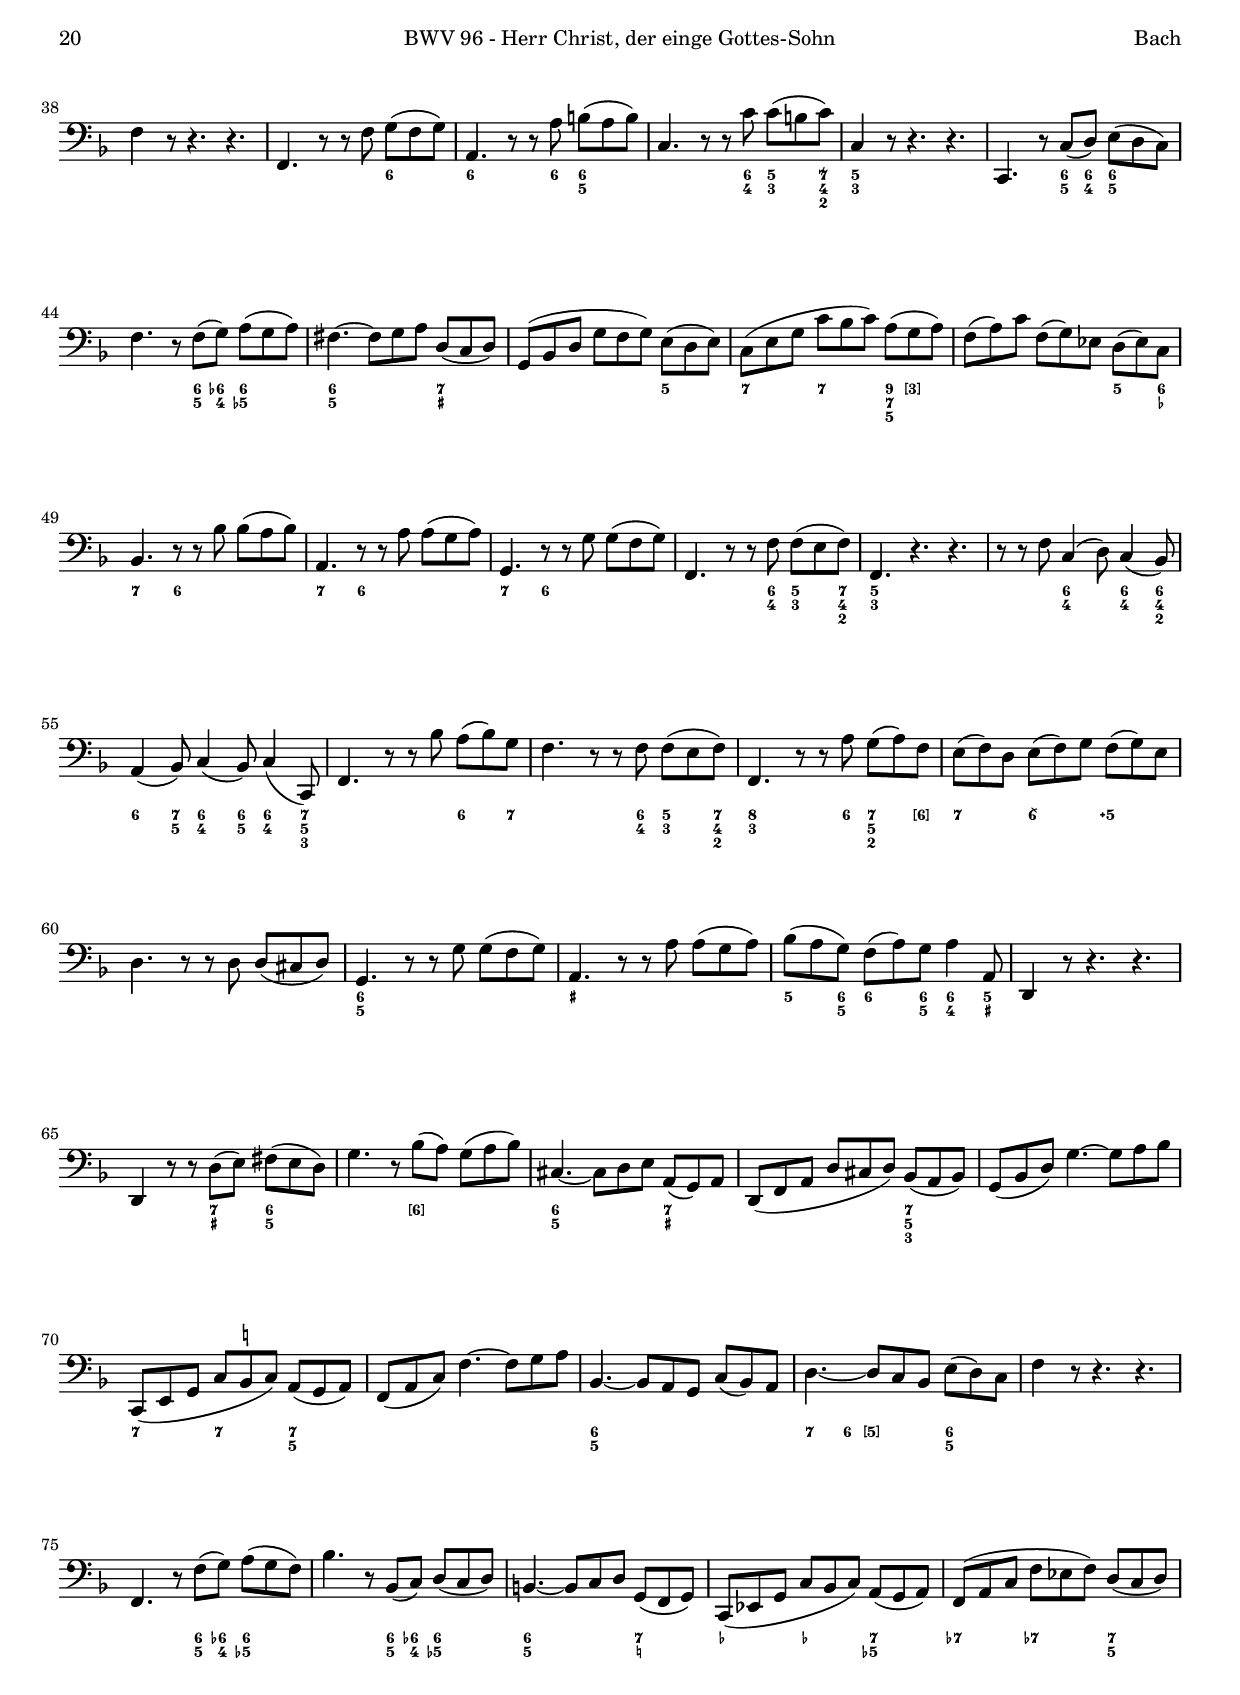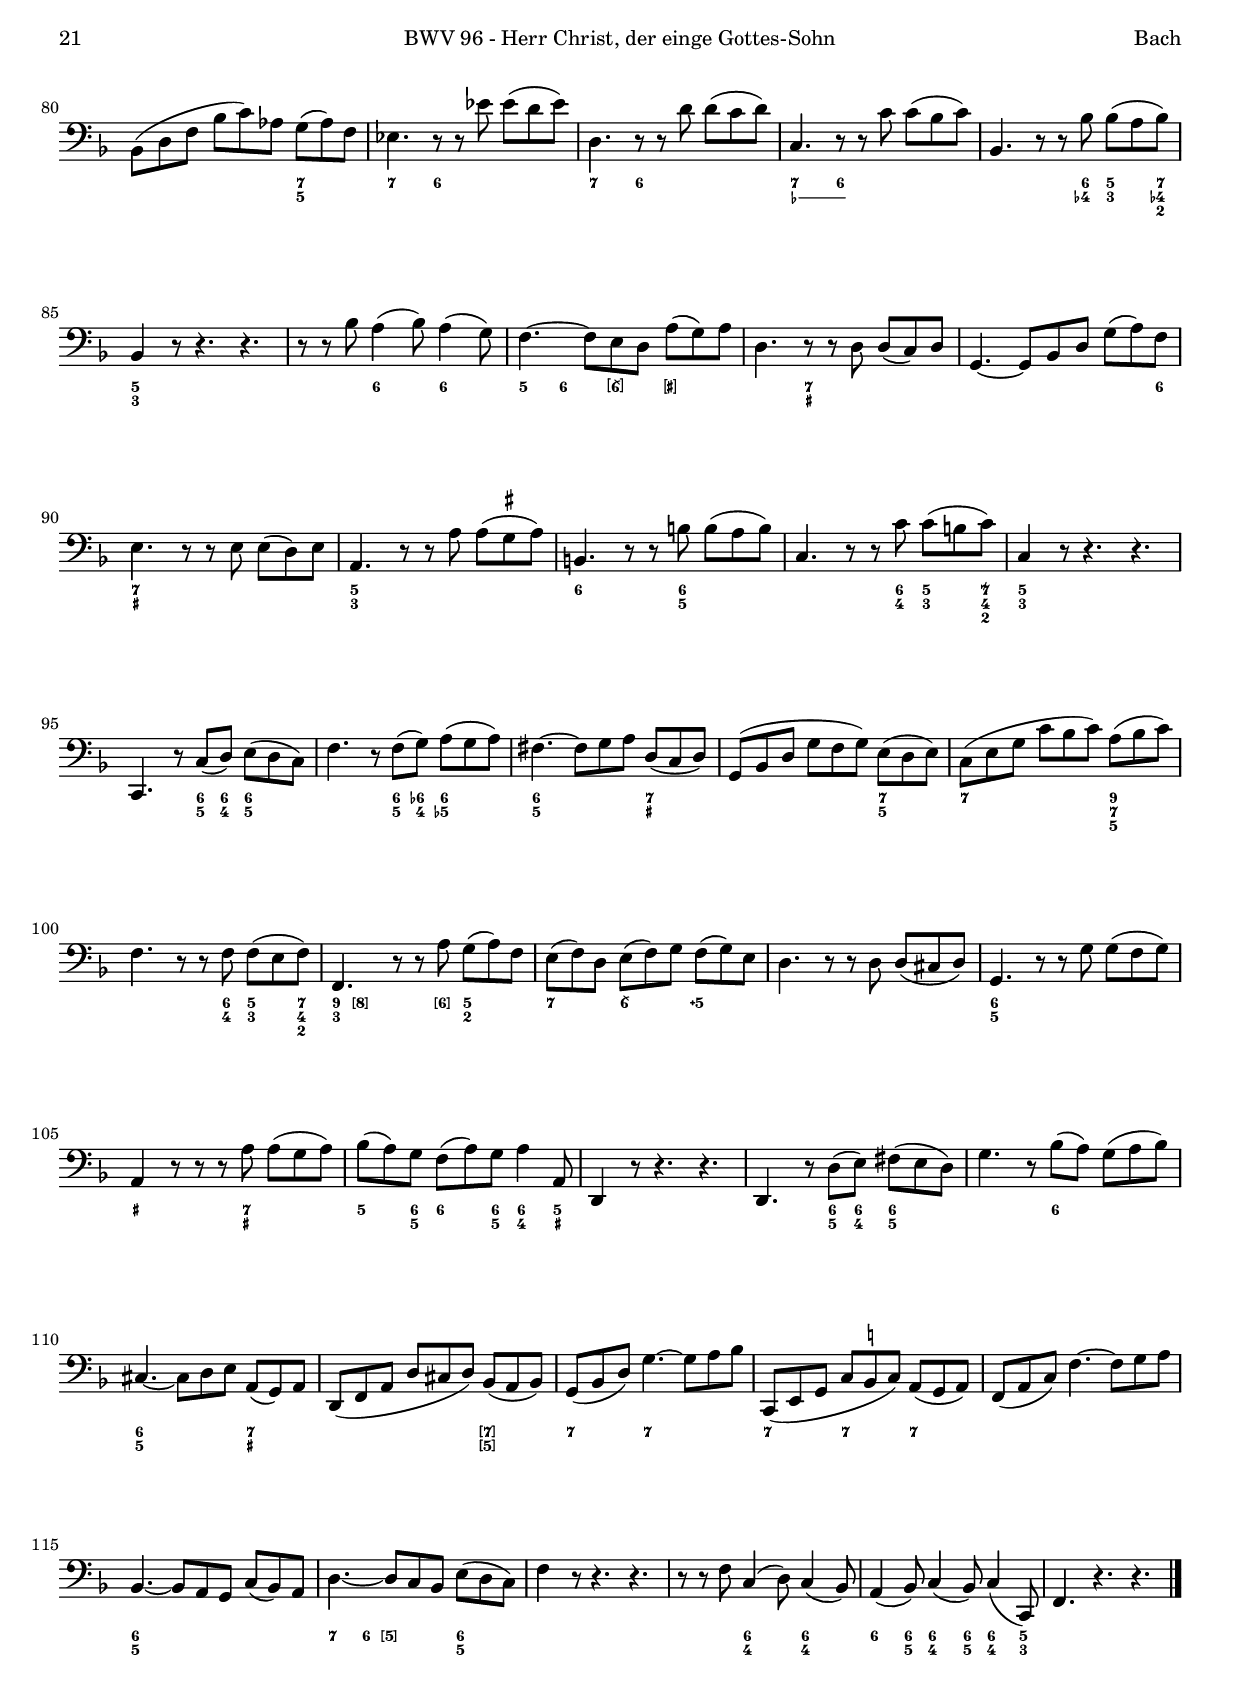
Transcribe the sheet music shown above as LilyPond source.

\version "2.18.0"

#(set-default-paper-size "a4")
#(set-global-staff-size 18.0)
#(ly:set-option 'point-and-click #f)
%nomobile

italicas=\override LyricText.font-shape = #'italic
rectas=\override LyricText.font-shape = #'upright
ss=\once \set suggestAccidentals = ##t
mtempo={\tempo 4 = 86 }
pfermata=\markup{"(" \musicglyph #"scripts.ufermata" ")"}
showMultiRests = { \set Staff.keepAliveInterfaces = #'( rhythmic-grob-interface multi-measure-rest-interface lyric-interface stanza-number-interface percent-repeat-interface) }
hideMultiRests = \unset Staff.keepAliveInterfaces
noados=\once \set Staff.aDueText = #""


htitle="BWV 96 - Herr Christ, der einge Gottes-Sohn"
hcomposer="Bach"
%{
\header {
	title=\markup{\fontsize #2 "1. Herr Christ, der einge Gottes-Sohn"}
	subtitle=\markup{\raise #-.8 "Cantata BWV 96"}
%        subsubtitle=\markup{\null \vspace #2 }
        composer="Johann Sebastian Bach (1685-1750)"
        pdfauthor=\composer
       %opus="(-)"
	poet=\markup{\smaller "Elisabeth Cruciger (1500-1535)"} % texto y melodia del coral
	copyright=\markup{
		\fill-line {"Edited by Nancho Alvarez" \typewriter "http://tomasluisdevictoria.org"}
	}
%	tagline=""
}
%}
global={
  \compressFullBarRests
  \override Score.MetronomeMark.X-offset = #4
  \override Score.MetronomeMark.padding = #2
  \tempo \markup{"Vivace"}
  \key f \major \time 9/8 \skip 1*9/8*120 \bar "|."
}

cantus=\relative c''{
        \set autoBeaming = ##f
        R1*9/8*19
        r8 r f c4 d8 c4 bes8
        a4 bes8 c4 bes8 a4 g8
        f8[ a] c f4 c8 d4. ~
        d4 b8 cis[ d] e a,[ d] cis
        d4. r8 r a d4. ~
        d8[ cis] d e[ g] f e[ f] d
        cis4. r8 r e, a4 g8
        f4 g8 a[ g] bes f8[ g] e
        d4 r8 r4. r
        R1*9/8*3
        r4. r r8 r a'
        d4( c8) bes4( a8) g4. ~
        g4. ~ g8[ e] c c'4. ~
        c4 bes8 a4( g8) f4( c'8)
        d4. ~ d4( g8) e4.
        f4. r8 r f g[ a,] bes
        a4 r8 r4. r
        R1*9/8*17
        r8 r f' c4( d8) c4( bes8)
        a4( bes8 c4 bes8) a4 g8
        f8[ a c] f8 c c d4. ~
        d4 b8 cis d e a,[ d cis!]
        d4. r8 r a d4. ~
        d8[ cis] d e g f e[ f d]
        cis4. r8 r e, a4 g8
        f4( g8 a) g bes f[ g e]
        d4 r8 r4. r
        R1*9/8*3
        r4. r r8 r a'
        d4 c8 bes4 a8 g4. ~
        g ~ g4 c,8 c'4. ~
        c4 bes8 a4 g8 f4 c'8
        d4. ~ d4 g8 e4 f8
        f4. r8 r f g[ a,] bes
        a4 r8 r4. r
        R1*9/8*12
        r8 r d a4( bes8) a4( g8)
        f8[ a bes] c[ d] ees d4. ~
        d8 g, g' d4( c8) bes4( a8)
        gis8[ b c] d[ e] f e4. ~
        e8 a, a' e4( d8) c8[ b c]
        d8([ e f] g4) g,8 f'8([ g16 f e d]
        e4) c8 r4. r
        R1*9/8*5
        r4. r8 r g c[ d] e
        f4. ~ f8[ c] d a[ c bes]
        c[ f c] a4 c8 d4. ~
        d4 b8 cis[ d] e8 a,[ d cis]
        d4. r8 r a8 d4. ~
        d8[ cis] d e[ g] f e[ f d]
        cis4. r8 r e, a4 g8
        f4 g8 a8[( g bes] f[ g e])
        d4 r8 r4. r
        R1*9/8*3
        r4. r r8 r a'
        d4( c8) bes4( a8) g4. ~
        g ~ g8[ e] c c'4. ~
        c4 bes8 a4( g8) f4( c'8)
        d4. ~ d4( g8) e4.
        f4 f8 a,4 bes8 g[ f'] e
        f4 r8 r4. r
        R1*9/8*3
}

altus=\relative c'{
        \set autoBeaming = ##f
        R1*9/8*19
        f2. ~ f4.
        f2. ~ f4.
        a2. ~ a4.
        g2. ~ g4. 
        f2. ~ f4.
        e2. ~ e4.
        e2. ~ e4.
        d2. ~ d4.
        R1*9/8*4
        a'2. ~ a4.
        bes2. ~ bes4.
        g2. ~ g4.
        a2. ~ a4.
        g2. ~ g4.
        f2. ~ f4.
        R1*9/8*18
        f2. ~ f4.
        f2. ~ f4.
        a2. ~ a4.
        g2. ~ g4.
        f2. ~ f4.
        e2. ~ e4. ~
        e2. ~ e4.
        d2. ~ d4.
        R1*9/8*4
        a'2. ~ a4.
        bes2. ~ bes4. 
        g2. ~ g4.
        a2. ~ a4.
        g2. ~ g4.
        f2. ~ f4.
        R1*9/8*12
        f2. ~ f4.
        a2. ~ a4.
        a2. ~ a4.
        bes2. ~ bes4.
        b2. ~ b4.
        c2. ~ c4.
        g2. ~ g4.
        R1*9/8*6
        c2. ~ c4.
        a2. ~ a4.
        a2. ~ a4.
        g2. ~ g4.
        f2. ~ f4.
        e2. ~ e4. ~
        e2. ~ e4.
        d2. ~ d4. 
        R1*9/8*4
        a'2. ~ a4.
        bes2. ~ bes4.
        g2. ~ g4.
        a2. ~ a4.
        g2. ~ g4.
        f2. ~ f4.
        R1*9/8*4
}

tenor=\relative c'{
        \set autoBeaming = ##f
        R1*9/8*20
        r8 r f c4 d8 c4 bes8
        a4 g8 f4. r8 r a
        e'4. ~ e4 cis8 d4 e8
        a,[ d] cis d4 d8 a4 c8
        bes4 a8 g4 a8 bes4. ~
        bes8[ a] g cis[ d] e a,[ d] cis
        d4 e8 f[ e] g d[ e] cis
        d4 r8 r4. r
        R1*9/8*3
        r4. r8 r a d4( c8)
        bes4( c8) d2. ~
        d8[ c b] c4. ~ c8[ f] e
        f4. r8 r c c4. ~
        c8[ bes a] bes4. ~ bes8[ d] c
        a4 f8 f'[ e] d e[ f] g
        f4 r8 r4. r
        R1*9/8*18
        r8 r f c4( d8) c4( bes8)
        a4( g8) f4. r8 r a
        e'4. ~ e4( cis8) d4 e8
        a,8[ d] cis d4 d8 a[( bes c]
        bes4 a8) g4 a8 bes4. ~
        bes8[ a] g cis d e a,8[ d cis]
        d4 e8 f[ e g] d[ e cis]
        d4 r8 r4. r
        R1*9/8*3
        r4. r8 r a d4 c8
        bes4 c8 d2. ~
        d8[ c] b c4. ~ c8[ f] e
        f4. r8 r c c4. ~
        c8[ bes] a bes4. ~ bes8[ d] c
        a4 f8 f'[ e] d e[ f] g
        f4 r8 r4. r
        R1*9/8*11
        r8 r d c4( d8) c4( bes8)
        a8[ b16 cis d8] ~ d[ e] f e4.^\trill
        d4 d8 fis4 g8 g[ e] fis8
        g4 d8 r4. r
        r8 r e gis4 a8 a[ fis] gis8
        a4 e8 r4. r
        r8 r g, d'4 d8 d[ c] d
        c4 g8 r4. r
        R1*9/8*5
        r4. r r8 r g
        c4 f,8 a4 bes8 c4. ~
        c8[ a f] f'4. r8 r a,
        e'4. ~ e4 cis8 d4 e8
        a,[ d cis] d4 d8 a4 c8
        bes4 a8 g[ bes a] bes4. ~
        bes8 a g cis[ d] e a,[ d] cis
        d4( e8 f) e g d[ e cis]
        d4 r8 r4. r
        R1*9/8*3
        r4. r8 r a d4( c8)
        bes4( c8) d2. ~
        d8[ c b] c4. ~ c8[ f] e
        f4.r8 r c c4. ~
        c8[ bes] a bes4. ~ bes8[ d] c
        a4 f8 f'[ e] d e[ f] g
        a4 r8 r4. r
        R1*9/8*3
}

bassus=\relative c'{
        \set autoBeaming = ##f
        R1*9/8*21
        r8 r c f,4 a8 g4 f8
        e4 d8 e4 g8 f4 e8
        d[ f] a d4. r8 r d,
        g4. r8 r g g[ f] g
        a,[ cis] e a4 a8 a[ g] a
        bes[ a g] f[ a] g a4 a,8
        d4 r8 r4. r
        R1*9/8*3
        r8 r a' d4( c8) bes4( a8)
        g2. ~ g8[ a bes]
        c4. ~ c4( bes8) a4( g8)
        f4 c8 f4. ~ f8[ g a]
        bes4. ~ bes8[ a g] c[ bes] a
        d4. ~ d4 f,8 e[ d] c
        f4 r8 r4. r
        R1*9/8*19
        r8 r c' f,4( a8) g4( f8)
        e4( d8 e4 g8) f4 e8
        d8[ f a] d4 d,8 r r d
        g4. ~ g8[ bes] a g f g
        a,8[ cis e] a4 a8 a[ g] a8
        bes a g f[( a g] a4 a,8)
        d4 r8 r4. r
        R1*9/8*3
        r8 r a' d4 c8 bes4 a8
        g2. ~ g8[ a bes]
        c4 g8 c4 bes8 a4 g8
        f4 c8 f4. ~ f8[ g] a
        bes4. ~ bes8[ a g] c[ bes] a
        d4. ~ d4 f,8 e[ d] c
        f4 r8 r4. r
        R1*9/8*11
        r8 r bes8 a4( bes8) a4( g8)
        f4. ~ f8[ e] d a'4( a,8)
        d4. r8 r d d'[ c] d
        g,4. ~ g8[ bes d] g,[ a f]
        e4. r8 r e e[ d] e
        a4. ~ a8[ c e] a,[ \ss gis a]
        b4. r8 r b b[ a] b
        c4 c,8 r4. r
        R1*9/8*5
        r8 r g' c4 bes8 a4 g8
        f4 f,8 r4. r
        r8 r c'' f,4 a8 g4 f8
        e4( d8) e4 g8 f4 e8
        d8[ f a] d4. r8 r d,
        g4. r8 r g g[ f] g
        a,[ cis e] a4 a8 a[ g] a
        bes[ a] g f[( a g] a4 a,8)
        d4 r8 r4. r
        R1*9/8*3
        r8 r a' d4( c8) bes4( a8)
        g2. ~ g8[ a] bes
        c4. ~ c4 bes8 a4 g8
        f4 c8 f4. ~ f8[ g a]
        bes4. ~ bes8[ a g] c[ bes] a
        d4. ~ d4 f,8 e[ d] c
        f4 r8 r4. r
        R1*9/8*3
}

textocantus=\lyricmode{
Herr Christ der ein' ge Got -- tes -- Sohn,
der ein' ge Got -- tes -- Sohn,
Herr Christ der ein' ge Got -- tes -- Sohn
Herr Christ __ der ein' ge Got -- tes -- Sohn
Herr Christ der ein' -- _ _ ge Got -- tes -- Sohn
Va -- ters __ in __ E -- wig -- keit,
Va -- ters __ in __ E -- wig -- keit
in E -- wig -- keit
aus sei -- nem __ Her -- zen ent -- spros -- _ sen,
aus sei -- nem Her -- zen ent -- spros -- sen
aus sei -- nem Her -- zen ent -- spros -- sen
aus sei -- nem Her -- zen ent -- spros -- sen
gleich -- wie ge -- schrie -- ben steht,
gleich -- wie ge -- schrie -- ben steht,
gleich -- wie ge -- schrie -- ben steht
ge -- schrie -- ben steht.
Er ist __ der __ Mor -- _ gen -- ster -- ne,
er ist __ der __ Mor -- _ gen -- ster -- ne,
er ist __ der __ Mor -- gen -- ster -- ne
sein'n Glanz streckt er __ so fer -- _ ne,
sein'n Glanz streckt er so fer -- ne
sein'n Glanz __ streckt er so fer -- ne
sein'n Glanz streckt er so fer -- ne
vor an -- dern __ Ster -- nen klar,
vor an -- dern __ Ster -- nen klar,
vor an -- dern Ster -- nen klar.
}

textoaltus=\lyricmode{
Herr Christ der ein' ge Got -- tes -- Sohn
Va -- ters in E -- wig -- keit
aus sei -- nem Herz'n ent -- spros -- sen
gleich -- wie ge -- schrie -- ben steht.
Er ist der Mor -- gen -- ster -- ne
sein'n Glanz streckt er so fer -- ne
vor an -- dern Ster -- nen klar.
}

textotenor=\lyricmode{
Herr Christ der ein' ge Got -- tes -- Sohn
Herr Christ der ein' ge Got -- tes -- Sohn,
Herr Christ der ein' ge Got -- tes -- Sohn, __
der ein' -- ge Got -- tes -- Sohn,
der ein' -- ge Got -- tes -- Sohn
Va -- ters __ in __ E -- _ wig -- keit
in E -- _ wig -- keit,
Va -- ters in E -- wig -- keit
aus sei -- nem __ Her -- zen ent -- spros -- sen,
aus sei -- nem Herz'n ent -- spros -- sen,
aus sei -- nem Her -- zen ent -- spros -- sen,
ent -- spros -- _ sen
gleich -- wie ge -- schrie -- ben steht,
ge -- schrie -- ben steht,
gleich -- wie __ ge -- schrie -- ben steht,
gleich -- wie __ ge -- schrie -- ben steht.
Er ist __ der __ Mor -- gen -- ster -- ne,
er ist der Mor -- gen -- ster -- ne
er ist der Mor -- gen -- ster -- ne
er ist der Mor -- gen -- ster -- ne
sein'n Glanz streckt er so fer -- ne
sein'n Glanz streckt er so fer -- ne,
sein'n Glanz streckt er so fer -- _ ne,
sein'n Glanz streckt er so fer -- ne,
so fer -- ne
vor an -- dern __ Ster -- _ nen klar
vor an -- dern Ster -- nen klar,
vor an -- dern Ster -- nen klar.
}

textobassus=\lyricmode{
Herr Christ der ein' ge Got -- tes -- Sohn,
der ein' ge Got -- tes -- Sohn
Herr Christ der ein' ge Got -- tes -- Sohn,
Herr Christ, der ein' -- _ ge Got -- tes -- Sohn
Va -- ters __ in __ E -- _ wig -- keit,
in E -- _ _ wig -- keit,
in E -- wig -- keit
aus sei -- nem __ Her -- zen ent -- spros -- _ sen
aus sei -- nem Her -- zen ent -- spros -- sen,
aus sei -- nem Her -- zen ent -- spros -- sen
gleich -- wie ge -- schrie -- ben steht, __ _
gleich -- wie ge -- schrie -- ben steht,
gleich -- wie __ ge -- schrie -- _ ben steht,
ge -- schrie -- ben steht.
Er ist __ der __ Mor -- gen -- ster -- ne
der Mor -- gen -- ster -- _ ne
der Mor -- gen -- ster -- _ ne
der Mor -- gen -- ster -- ne
sein'n Glanz streckt er so fer -- ne
sein'n Glanz streckt er so fer -- ne,
streckt er so fer -- ne
sein'n Glanz streckt er so fer -- ne,
sein'n Glanz streckt er so fer -- ne
vor an -- dern __ Ster -- nen klar,
vor an -- dern Ster -- nen klar, __ _ _
vor an -- dern Ster -- nen klar.
}


flautauno = \relative c''' {
  R1*9/8
  r16 f e d c bes a f a c f e f f, a c f e
  f4 r8 r4. r
  R1*9/8*2
  r16 c' b a g f e c e g c b c c, e g c b
  c4 r8 r4. r
  R1*9/8
  d,16 e fis g a bes c ees c a fis! e! fis d e fis g a
  bes d, g a bes a bes d, g a bes a bes d, g a bes a
  bes2. ~ bes16 c,d e f g
  a c, f g a g a c, f g a g a f g a bes c
  d ees d bes c a bes c bes g a f g e! f g a bes
  c d c a bes g a bes a f g e f d e f g a
  bes c bes g a f g a g e f d e c d e f g 
  a bes a f g e f2. ~
  f16 f e d c bes a f a c f e f f, a c f e
  f a, c f a g a c, f a c bes c f, a c f e
  f d c bes a g a bes c a f a c,8 f e
  f4 r8 r4. r
  r16 f e d c bes a f a c f e f f, a c f e
  f4 r8 r4. r
  R1*9/8
  r16 d' c bes a g f d f a d cis d d, f a d cis
  d8 r r r4. r
  R1*9/8*2
  r16 d c bes a g f d f a d cis d d, f a d cis
  d8 r r r4. r
  R1*9/8
  a,16 b cis d e f g bes! g e cis! b! cis a b cis d e
  f a, d e f e f a, d e f e f4. ~
  f16 g, d' e f e f g, d' e f e f a g f e d
  e g, c d e d e g, c d e d e4 r8
  r16 f e d c bes a f a c f e f f, a c f e
  f g, bes d f e f g, bes d e d e c e g c bes
  c d c bes a g f4 r8 r4.
  r16 f e d c bes a f a c f e f f, a c f e
  f4 r8 r4. r
  R1*9/8*2
  r16 c'b a g f e c e g c b c c, e g c b
  c4 r8 r4. r
  R1*9/8
  d,16 e fis g a bes c ees c a fis! e! fis d e fis g a
  bes d, g a bes a bes d, g a bes a bes d, g a bes a
  bes2. ~ bes16 c, d e f g
  a c, f g a g
  a c, f g a g
  a f g a bes c
  d ees d bes c a bes c bes g a f g e! f g a bes
  c d c a bes g a bes a f g e f d e f g a
  bes c bes g a f g a g e f d e c d e f g 
  a bes a f g e f2. ~
  f16 f e d c bes a f a c f e f f, a c f e
  f a, c f a g a c, f a c bes c f, a c f e
  f d c bes a g a bes c a f a c,8 f e
  f4 r8 r4. r
  r16 f e d c bes a f a c f e f f, a c f e
  f4 r8 r4. r
  R1*9/8
  r16 d' c bes a g f d f a d cis d d, f a d cis
  d8 r r r4. r
  R1*9/8*2
  r16 d c bes a g f d f a d cis d d, f a d cis d8 r r r4. r
  R1*9/8
  a,16 b cis d e f g bes! g e cis! b! cis a b cis d e
  f a, d e f e f a, d e f e f4. ~
  f16 g, d' e f e f g, d' e f e f a g f e d
  e g, c d e d e g, c d e d e4 r8
  r16 f e d c bes a f a c f e f f, a c f e
  f g, bes d f e f g, bes d e d e c e g c bes
  c d c bes a g f4 r8 r4.
  r16 f e d c bes a f a c f e f f, a c f e
  f4 r8 r4. r
  R1*9/8
  g,16 a b c d ees! f aes! f d b! a! b g a b c d
  ees g, c d ees d ees g, c d ees d ees g, c d ees d
  ees2. ~ ees16 f, g a bes c
  d f, bes c d c d f, bes c d c d bes c d ees f
  g aes g ees f d ees f ees c d bes c a! bes c d ees!
  f g f d ees c d ees d bes c a bes g a bes c d
  ees f ees c d bes c d c a bes g a f g a bes c
  d16 ees d bes c a bes2. ~
  bes16 bes' a g f ees d bes d f bes a bes bes, d f bes a
  bes4 r8 r4. r
  R1*9/8
  r16 d c bes a g fis d fis a c bes c d, fis a d c
  bes8 r r r4. r
  r16 e d c b a gis e gis b! d c d e, gis b e d
  c8 r r r4. r
  r16 g f e d c b g b d f e f g, b d g f
  e4 r8 r4. r
  r16 c' b a g f e c e g c b c c, e g c b
  c8 r r r4. r
  R1*9/8
  d,16 e fis g a bes c ees c a fis e! fis d e fis g a
  bes d, g a bes a bes d, g a bes a bes d, g a bes a
  bes2. ~ bes16 c, d e f g
  a f e d c bes a f a c f e f f, a c f e
  f4 r8 r4. r
  R1*9/8
  r16 d' c bes a g f d f a d cis d d, f a d cis
  d8 r r r4. r
  R1*9/8*2
  r16 d c bes a g f d f a d cis d d, f a d cis 
  d8 r r r4. r
  R1*9/8
  a,16 b cis d e f g bes! g e cis! b! cis a b cis d e
  f a, d e f e f a, d e f e f4. ~
  f16 g, d' e f e f g, d' e f e f a g f e d
  e g, c d e d e g, c d e d e4 r8
  r16 f e d c bes a f a c f e f f, a c f e
  f g, bes d f e f g, bes d e d e c e g c bes
  c d c bes a g f4 r8 r4.
  r16 f e d c bes a f a c f e f f, a c f e 
  f a, c f a g a c, f a c bes c f, a c f e
  f d c bes a g a bes c a f a c,8 f e
  f4. r r
}

oboeuno=\relative c''{
  r8 r f c4( d8) c4( bes8)
  a4 f'8 c( f) d c( f) bes,
  a( c f a g a) e( d e)
  f( a, c f e f) d( c d)
  e( f g) e4( f8) e4( d8)
  c4 r8 r r f e4( d8)
  c8( e g bes a bes) g( f g)
  a( f a c4) c,8 c'4. ~
  c8 a fis d4( fis8) a4( c8)
  bes4. ~ bes4 d,8 g4( f8)
  e8( c) d e( g e c bes) e
  f2. ~ f4. ~
  f4 d8 g2. ~
  g4 c,8 f2. ~
  f8 g f e2.^\trill
  f8( a,) bes c4( d8) c4( bes8)
  a4 f'8 c8( f) d c( f) bes,
  a4 c8 f8( c f) a( f a)
  c4 f,8 c4( d8) c4( bes8)
  a4 r8 f2.
  f2. ~ f4.
  a2. ~ a4.
  g2. ~ g4.
  f2. ~ f4.
  e2. ~ e4.
  e2.^\trill ~ e4.
  d4 d'8 a4( bes8) a4( g8)
  f4 r8 r r g' f4( e8)
  d8( f a c bes c) a( g a)
  bes4.( ~ bes8 a bes) g4. ~
  g8 e cis a4( cis8) e4( g8)
  f4 r8 a,2.
  bes2. ~ bes4.
  g2. ~ g4.
  a2. ~ a4.
  g2. ~ g4.
  f4 f'8 c4( d8) c4( bes8)
  a4 f'8 c( f) d-. c( f) bes,-.
  a8( c f a g a) e( d e)
  f8( a, c f e f) d( c d)
  e( f g) e4( f8) e4( d8)
  c4 r8 r r f e4( d8)
  c8( e g bes a bes) g( f g)
  a( f a c4) c,8 c'4. ~
  c8 a fis d4( fis8) a4( c8)
  bes4. ~ bes4 d,8 g4( f8)
  e8( c) d e( g e c bes) e
  f2. ~ f4. ~
  f4 d8 g2. ~
  g4 c,8 f2. ~
  f8 g( f) e2.^\trill
  f8( a,) bes c4( d8) c4( bes8)
  a4 f'8 c( f) d c( f) bes,
  a4 c8 f( c f) a( f a)
  c4 f,8 c4( d8) c4( bes8)
  a4 r8 f2.
  f2. ~ f4.
  a2. ~ a4.
  g2. ~ g4.
  f2. ~ f4.
  e2. ~ e4.
  e2.^\trill ~ e4.
  d4 d'8 a4( bes8) a4( g8)
  f4 r8 r r g' f4( e8)
  d8( f a c bes c) a( g a)
  bes4.( ~ bes8 a bes) g4. ~
  g8 e cis a4( cis8) e4( g8)
  f4 r8 a,2.
  bes2. ~ bes4.
  g2. ~ g4.
  a2. ~ a4.
  g2. ~ g4.
  f4 f'8 c4( d8) c4( bes8)
  a4 f'8 c( f) d-. c( f) bes,-.
  a( c f a4) g8 f( g a)
  bes,( d f aes g aes) f( ees f)
  g4. ~ g4 d8 b' d b
  c2. ~ c4. ~
  c4 ees,8 c2.^\trill
  bes4. r8 r f'8 bes4( aes8)
  g( ees) g-. c2. ~
  c4 f,8 bes2. ~
  bes8 c bes a2.^\trill
  bes8( d,) ees f4( g8) f4( ees8)
  d4 r8 r r ees d4( c8)
  bes4 r8 f2.
  a2. ~ a4.
  a2. ~ a4.
  bes2. ~ bes4.
  b2.^\trill ~ b4.
  c2. ~ c4.
  g2. ~ g4. ~
  g4 c8 g4( a8) g4( f8)
  e4 r8 r r f' e4( d8)
  c( e g bes a bes) g( f g)
  a( f a c4) c,8 c'4. ~
  c8 a fis d4( fis8) a4( c8)
  bes4. ~ bes4 d,8 g4( f8)
  e8( c d) e( g) e-. c( bes) e-.
  f4 f8 c( f) d-. c( f) bes,-.
  a2. ~ a4.
  g2. ~ g4.
  f2. ~ f4.
  e2. ~ e4. ~
  e2. ~ e4.
  d4 d'8 a4( bes8) a4( g8)
  f4 r8 r r g' f4( e8)
  d( f a c bes c) a( g a)
  bes4.( ~ bes8 a bes) g4. ~
  g8 e cis a4( cis8) e4( g8)
  f4 r8 a,2. 
  bes2. ~ bes4.
  g2. ~ g4.
  a2. ~ a4.
  g2. ~ g4.
  f4 f'8 c4( d8) c4( bes8)
  a4 f'8 c( f) d-. c( f) bes,-.
  a4 c8 f( c f) a( f a)
  c4 f,8 c4( d8) c4( bes8)
  a4. r r
}

oboedos=\relative c''{
  r8 r c a4( bes8) a4( g8)
  f4 r8 r r bes a4( g8)
  f4( a8 c bes c) bes( a bes)
  c4( f8) a,( g a) g4. ~
  g4 c8 g4( a8) g4( f8)
  e4 c'8 g( c) a-. g( c) f,-.
  e( g c e4) d8 c( d e)
  f,( a c ees d ees) c( bes c)
  d4. ~ d4 a8 fis'( a) fis
  g2. ~ g4. ~
  g4 bes,8 g2.^\trill
  f4. r8 r c' f4( ees8)
  d4. r8 r d d( c bes)
  e!4. r8 r c c( bes a)
  d4. r8 r bes bes( a g)
  c4( e8) a,4( bes8) a4( g8)
  f4 r8 r r bes a4( g8)
  f( c) f a( f a) c( a c)
  f4 f,8 a4( bes8) a4( g8)
  f4 r8 f2.
  f2. ~ f4. 
  a2. ~ a4.
  g2. ~ g4.
  f2. ~ f4.
  e2. ~ e4.
  e2.^\trill ~ e4.
  d4 bes'8 a( e) g f4( e8)
  d4 d'8 a( d) bes-. a( d) g,-.
  f4 r8 r fis'( e) d( e fis)
  g,( bes d g fis g) d( cis d)
  e4. ~ e4 e,8 cis'( e) cis-.
  d4 r8 a2.
  bes2. ~ bes4.
  g2. ~ g4.
  a2. ~ a4.
  g2. ~ g4.
  f4 bes8 a4( bes8) g( f) g
  f4 r8 r r bes a4( g8)
  f4( a8 c bes c) bes( a bes)
  c4( f8) a,( g a) g4. ~
  g4 c8 g4( a8) g4( f8)
  e4 c'8 g( c) a-. g( c) f,-.
  e8( g c e4) d8 c( d e)
  f,( a c ees d ees) c( bes c)
  d4. ~ d4 a8 fis'( a) fis
  g2. ~ g4. ~
  g4 bes,8 g2.^\trill
  f4. r8 r c' f4( ees8)
  d4. r8 r d d( c bes)
  e!4. r8 r c c( bes a)
  d4. r8 r bes bes( a g)
  c4( e8) a,4( bes8) a4( g8)
  f4 r8 r r bes a4( g8)
  f( c) f a( f a) c( a c)
  f4 f,8 a4( bes8) a4( g8)
  f4 r8 f2.
  f2. ~ f4.
  a2. ~ a4.
  g2. ~ g4.
  f2. ~ f4.
  e2. ~ e4.
  e2.^\trill ~ e4.
  d4 bes'8 a( e) g f4( e8)
  d4 d'8 a( d) bes-. a( d) g,-.
  f4 r8 r fis'( e) d( e fis)
  g,( bes d g fis g) d( cis d)
  e4. ~ e4 e,8 cis'( e) cis-.
  d4 r8 a2.
  bes2. ~ bes4.
  g2. ~ g4.
  a2. ~ a4.
  g2. ~ g4.
  f4 bes8 a4( bes8) g( f) g
  f4 r8 r r bes a4( g8)
  f( a c ees d ees) c( bes c)
  d( bes d f4) f,8 f'4. ~
  f8 (d b) g4( b8) d4( f8)
  ees4. ~ ees4 g,8 c4( bes8)
  a( f) g a( c) a f( ees) a
  bes2. ~ bes4. ~
  bes4. r8 r g g( f ees)
  a4. r8 r f f( ees d)
  g4. r8 r ees ees( d c)
  f4( a8) d4( ees8) d4( c8)
  bes4 bes8 f( bes) g f( bes ees,)
  d4 r8 f2.
  a2. ~ a4.
  a2. ~ a4.
  bes2. ~ bes4.
  b2. ~ b4.
  c2. ~ c4.
  g2. ~ g4. ~
  g4 g8 e4( f8) e4( d8)
  c4 c'8 g( c) a-. g( c) f,-.
  e8( g c e4) d8 c( d e)
  f,8( a c ees d ees) c( bes c)
  d4. ~ d4 a8 fis'( a) fis
  g2. ~ g4. ~
  g4 bes,8 g2.^\trill
  f4 r8 r r bes a4( g8)
  a2. ~ a4.
  g2. ~ g4.
  f2. ~ f4.
  e2. ~ e4. ~
  e2. ~ e4.
  d4 bes'8 a( e) g f4(^\trill e8)
  d4 d'8 a( d) bes-. a( d) g,-.
  f4 r8 r fis'( e) d( e fis)
  g,( bes d g fis g) d( cis d)
  e4. ~ e4 e,8 cis'( e) cis-.
  d4 r8 a2.
  bes2. ~ bes4.
  g2. ~ g4.
  a2. ~ a4.
  g2. ~ g4.
  f4 bes8 a4( bes8) g( f g)
  f4 r8 r r bes a4( g8) 
  f( c) f a( f a) c( a c)
  f4 f,8 a4( bes8) a4( g8)
  f4. r r
}

violinuno = \relative c'' {
  r8 r f c4( d8) c4( bes8)
  a4 r8 r4. r
  r8 r c a'( g a) e( d e)
  f4 c8 f( e f) d( c d)
  e4( g8) e4( f8) e4^\trill( d8)
  c4 r8 r4. r
  r8 r c bes'( a bes) g( f g)
  a( c,) f a( f) c c'4. ~
  c8 a fis d4( fis8) a4( c8)
  bes4. ~ bes4 d,8 g4( f8)
  e( c) d e( g e) c( bes e)
  f2. ~ f4. ~
  f4 d8 g2. ~ 
  g4 c,8 f2. ~
  f8 g f e2.^\trill
  f8( a,) bes c4( d8) c4( bes8)
  a4 r8 r4. r
  R1*9/8
  r8 r f' c4( d8) c4( bes8)
  a4 r8 r4. r
  r8 r f' a,4( bes8) a4( g8)
  f( a c) f( c a) d4. ~
  d4 b8 cis( d) e a,( d) cis
  d4. r8 r a d4. ~
  d8 cis d e( g) f e( f) d
  cis4. r8 r e, a4( g8)
  f4 d'8 a4( bes8) a4( g8)
  f4 r8 r4. r
  r8 r d' c'( bes c) a( g a)
  bes4. ~ bes8 a bes g4. ~
  g8 e cis a4( cis8) e4( g8)
  f4 r8 r4. r8 r a,
  d4( c8) bes4( a8) g4. ~
  g4. ~ g8 e c c'4. ~
  c4 bes8 a4( g8) f4( c'8)
  d4. ~ d4 g8 e4.^\trill
  f4( bes,8) a4( d8) c4( bes8)
  a4 r8 r4. r
  r8 r c a'( g a) e( d e)
  f4 c8 f( e f) d( c d)
  e4( g8) e4( f8) e4( d8)
  c4 r8 r4. r
  r8 r c bes'( a bes) g( f g)
  a( c,) f a( f) c c'4. ~
  c8 a fis d4( fis8) a4( c8)
  bes4. ~ bes4 d,8 g4( f8)
  e8( c) d e( g e) c( bes e)
  f2. ~ f4. ~
  f4 d8 g2. ~
  g4 c,8 f2. ~
  f8 g f e2.^\trill 
  f8( a,) bes c4( d8) c4( bes8)
  a4 r8 r4. r
  R1*9/8
  r8 r f' c4( d8) c4( bes8)
  a4 r8 r4. r
  r8 r f' a,4( bes8) a4( g8)
  f( a c) f( c a) d4. ~
  d4 b8 cis( d) e a,( d) cis
  d4. r8 r a d4. ~
  d8 cis d e( g) f e( f) d
  cis4. r8 r e, a4( g8)
  f4 d'8 a4( bes8) a4( g8)
  f4 r8 r4. r
  r8 r d' c'( bes c) a( g a)
  bes4. ~ bes8 a bes g4. ~
  g8 e cis a4( cis8) e4( g8)
  f4 r8 r4. r8 r a,
  d4( c8) bes4( a8) g4. ~
  g ~ g8 e c c'4. ~
  c4 bes8 a4( g8) f4( c'8)
  d4. ~ d4 g8 e4.^\trill
  f4( bes,8) a4( d8) c4( bes8)
  a4 r8 r4. r
  r r8 a'( g) f( g a)
  bes4 bes,8 aes'( g aes) f( ees f)
  g4. ~ g4 d8 b' d b
  c2. ~ c4. ~
  c4 ees,8 c2.^\trill
  bes4. r8 r f' bes4( aes8)
  g8( ees) g-. c2. ~
  c4 f,8 bes2. ~
  bes8 c bes a2.^\trill
  bes8( d,) ees f4( g8) f4( ees!8)
  d4 r8 r4. r
  r8 r bes c( f) bes,-. c( f) e-.
  f4 d8 a4( bes8) a4( g8)
  f4 d'8 a( d) g, a( d) fis,
  g4 d'8 bes4( c8) bes4( a8)
  gis4 e'8 b( e) a,-. b( e) gis,-.
  a4 e'8 c4( d8) e( f) e
  d8( e f) g4 g,8 f'8 g16( f e d)
  e4 c8 g4( a8) g4( f8)
  e4 r8 r4. r
  r8 r c' bes'( a bes) g( f g)
  a( c,) f a( f) c c'4. ~
  c8 a fis d4( fis8) a4( c8)
  bes4. ~ bes4 d,8 g4( f8)
  e8( c d) e( g) e-. c( bes) e-.
  f4 r8 r4. r
  r8 a,( c) f( c a) d4. ~
  d4 b8 cis( d) e a,( d) cis
  d4. r8 r a d4. ~
  d8 cis d e( g) f e( f) d
  cis4. r8 r e, a4( g8)
  f4 d'8 a4( bes8) a4( g8)
  f4 r8 r4. r
  r8 r d' c'( bes c) a( g a)
  bes4. ~ bes8 a bes g4. ~
  g8 e cis a4( cis8) e4( g8)
  f4 r8 r4. r8 r a,
  d4( c8) bes4( a8) g4. ~
  g ~ g8 e c c'4. ~
  c4 bes8 a4( g8) f4( c'8)
  d4. ~ d4 g8 e4.^\trill
  f4( bes,8) a4( d8) c4( bes8)
  a4 r8 r4. r
  R1*9/8
  r8 r f' c4( d8) c4( bes8)
  a4. r r
}

violindos=\relative c''{
  r8 r c a4( bes8) a4( g8)
  f4 r8 r4. r
  r8 r a c( bes c) bes( a bes)
  c4 f8 a,( g a) g4. ~
  g4 c8 g4( a8) g4( f8)
  e4 r8 r4. r
  r4. r8 e'( d) c( d e)
  f4 f,8 ees'( d ees) c( bes c)
  d4. ~ d4 a8 fis'( a) fis-.
  g2. ~ g4. ~
  g4 bes,8 g2.^\trill
  f4. r8 r c' f4( ees8)
  d4. r8 r d d( c bes)
  e!4. r8 r c c( bes a)
  d4. r8 r bes bes( a g)
  c4( e8) a,4( bes8) a4( g8)
  f4 r8 r4. r
  R1*9/8
  r8 r f a4( bes8) a4( g8)
  f4 r8 r4. r
  r8 r f c( f) d c( f) bes,
  a( c f) a( f c) r r a
  e'4. ~ e4 cis8 d4( e8)
  a,( d) cis d( c bes) a( bes c)
  bes4( a8) g4( a8) bes4. ~
  bes8 a g cis( d e) a,( d) cis
  d4 bes'8 a8( e) g f4(^\trill e8)
  d4 r8 r4. r
  r4. r8 fis'( e) d( e fis)
  g4 g,8 g'( fis g) d( cis d)
  e4. ~ e4 e,8 cis'( e) cis-.
  d4 r8 r r a, d4( c8)
  bes4( c8) d2. ~
  d8 c( b) c4. ~ c8 f( e)
  f4. r8 r c c4. ~
  c8 bes a bes4. ~ bes8 d c
  \appoggiatura bes8 a4 f'8 a4( bes8) g( f) g
  f4 r8 r4. r
  r8 r a c( bes c) bes( a bes)
  c4 f8 a,( g a) g4. ~
  g4 c8 g4( a8) g4( f8)
  e4 r8 r4. r
  r4. r8 e'( d) c( d e)
  f4 f,8 ees'( d ees) c( bes c)
  d4. ~ d4 a8 fis'( a) fis-.
  g2. ~ g4. ~
  g4 bes,8 g2.^\trill
  f4. r8 r c' f4( ees8)
  d4. r8 r d d( c bes)
  e!4. r8 r c c( bes a)
  d4. r8 r bes bes( a g)
  c4( e8) a,4( bes8) a4( g8)
  f4 r8 r4. r
  R1*9/8
  r8 r f a4( bes8) a4( g8)
  f4 r8 r4. r
  r8 r f c( f) d-. c( f) bes,-.
  a( c f) a( f c) r8 r a
  e'4. ~ e4 cis8 d4( e8)
  a,( d) cis d( c bes) a( bes c)
  bes4( a8) g4( a8) bes4. ~
  bes8 a g cis( d e) a, d cis
  d4 bes'8 a8( e) g f4( e8)
  d4 r8 r4. r
  r4. r8 fis'( e) d( e fis)
  g4 g,8 g'( fis g) d( cis d)
  e4. ~ e4 e,8 cis'( e) cis-.
  d4 r8 r r a, d4( c8)
  bes4( c8) d2. ~
  d8 c( b) c4. ~ c8 f( e)
  f4. r8 r c c4. ~
  c8 bes a bes4. ~ bes8 d c
  a4 f'8 a4( bes8) g8( f) g
  f4 r8 r4. r
  r8 r f ees'( d ees) c( bes c)
  d( f,) bes d( bes) f f'4. ~
  f8 d( b) g4( b8) d4( f8)
  ees4. ~ ees4 g,8 c4( bes8)
  a8( f) g a( c) a f( ees) a
  bes2. ~ bes4. ~
  bes4. r8 r g g( f ees)
  a4. r8 r f f( ees d)
  g4. r8 r ees ees( d c)
  f4( a8) d4( ees8) d4( c8)
  bes4 r8 r4. r
  r8 r f a( c) f, a( c) c,
  a'4 a8 f( cis) d cis( b) cis
  d4. r8 r d a'( bes) a
  g4 bes8 g4( a8) g4( d8)
  e4. r8 r e b'( c) b
  a4 c8 a4( b8) c( d) c
  g'4( d8) d4( b8) g4. ~
  g4 g8 e4( f8) e4( d8) 
  c4 r8 r4. r
  r4. r8 e'( d) c( d e)
  f4 f,8 ees'( d ees) c( bes c)
  d4. ~ d4 a8 fis'( a) fis
  g2. ~ g4. ~
  g4 bes,8 g2.^\trill 
  f4 r8 r4. r
  r8 f( a) c( a f) r8 r a,
  e'4. ~ e4 cis8 d4 e8
  a,8( d) cis d( c bes) a( bes c)
  bes4( a8) g4( a8) bes4. ~
  bes8 a g cis( d) e a,( d) cis
  d4 bes'8 a( e) g f4(^\trill e8)
  d4 r8 r4. r
  r4. r8 fis'( e) d( e fis)
  g4 g,8 g'( fis g) d( cis d)
  e4. ~ e4 e,8 cis'( e) cis-.
  d4 r8 r r a, d4( c8)
  bes4( c8) d2. ~
  d8 c( b) c4. ~ c8 f( e)
  f4. r8 r c c4. ~
  c8 bes a bes4. ~ bes8 d c
  a4 f'8 a4( bes8) g( f g)
  f4 r8 r4. r
  R1*9/8
  r8 r f a4( bes8) a4( g8)
  f4. r r
}


viola=\relative c''{
  r8 r a f4( bes,8) c4( e8)
  c4 r8 r4. r
  r8 r f f4( c8) g'4( c,8)
  f4( a8) c4( c,8) g'4( f8)
  e8( d e) c4( f,8) g4( b8)
  g4 r8 r4. r
  r r8 e'( f) g( a bes)
  a4 r8 r a( bes) c( d ees)
  a,4. ~ a8 bes c d4 d8
  d4. d,2.
  e4. ~ e4 g8 c4( c,8)
  c4. r8 r f a4( a,8)
  bes4. r8 r d g( a g)
  a4. r8 r c, f8( g f)
  g4. r8 r g g4( bes,8)
  f'4( c8) f4( bes,8) c4( e8)
  c4 r8 r4. r
  R1*9/8
  r8 r d e4( f8) f( a c)
  c4 r8 r4. r
  R1*9/8
  r8 f,,( a) c( a f) r8r a
  e'4. ~ e4 cis8 d4( e8)
  a,( d) cis d( c bes) a( bes c)
  bes4( a8) g4( a8) bes4. ~
  bes8 a g cis( d e) a,( d) cis
  d4 e8 f( cis) d d( e) cis
  a4 r8 r4. r
  r4. r8 fis'8( g) a( bes c)
  bes4 r8 r d8( c) bes( a g)
  e'4( a, 8) e4( g8) a4( a8)
  a4 r8 r r a, d4( c8)
  bes4( c8) d2. ~
  d8 c( b) c4. ~ c8 f( e)
  f4. r8 r c c4. ~
  c8 bes a bes4. ~ bes8 d c
  a4( d8) f4( f8) g4( e8)
  c4 r8 r4. r
  r8 r f f4( c8) g'4( c,8)
  f4( a8) c4( c,8) g'4( f8)
  e( d e) c4( f,8) g4( b8)
  g4 r8 r4. r
  r4. r8 e'( f) g( a bes)
  a4 r8 r a( bes) c( d ees)
  a,4. ~ a8 bes c d4 d8
  d4. d,2.
  e4. ~ e4 g8 c4( c,8)
  c4. r8 r f a4( a,8)
  bes4. r8 r d g( a g)
  a4. r8 r c, f( g f)
  g4. r8 r g g4( bes,8)
  f'4( c8) f4( bes,8) c4( e8)
  c4 r8 r4. r
  R1*9/8
  r8 r d e4( f8) f( a c)
  c4 r8 r4. r
  R1*9/8
  r8 f,,( a) c( a f) r8 r a
  e'4. ~ e4 cis8 d4( e8)
  a,( d) cis d( c bes) a( bes c)
  bes4( a8) g4( a8) bes4. ~
  bes8 a g cis( d e) a,( d) cis
  d4 e8 f8( cis) d d( e) cis
  a4 r8 r4. r
  r r8 fis'( g) a( bes c)
  bes4 r8 r d( c) bes( a g)
  e'4( a,8) e4( g8) a4( a8)
  a4 r8 r r a, d4( c8)
  bes4( c8) d2. ~
  d8 c( b) c4. ~ c8 f( e)
  f4. r8 r c c4. ~
  c8 bes a bes4. ~ bes8 d c
  a4( d8) f4( f8) g4( e8)
  c4 r8 r4. r
  r r8 a( bes) c( d ees)
  d4 r8 r d( ees) f( g aes)
  d,4. ~ d8 ees f g4 g8
  g4. g, ~ g
  a4. ~ a4 c8 f4 f,8
  f4. r8 r bes d4( d8)
  ees4. r8 r g c,( d c)
  d4. r8 r f bes,( c bes)
  c4. r8 r c c4 ees,8
  bes'4( f'8) bes4( ees,8) f4( a8)
  f4 r8 r4. r
  r8 r d f( a) d, f( a) bes
  c4 f,8 d( e) f e4 a,8
  a4( d8) fis4 g8 ~ g e fis
  d( bes) g d'4( fis8) d4( f8)
  b,4( e8) gis4 a8 ~ a fis gis
  e( c) a c( e) gis a4 a8
  d,4( g,8) d'4( d8) d c( d)
  c4( e8) c4( f,8) g4( b8)
  g4 r8 r4. r
  r r8 e'( f) g( a bes)
  a4 r8 r a( bes) c( d ees)
  a,4. ~ a8 bes c d4 d8
  d4. d,4. ~ d
  e4. ~ e4 g8 c4( c,8)
  c4 r8 r4. r
  r8 c( f) a( f c) r8 r a
  e'4. ~ e4 cis8 d4 e8
  a,8( d) cis d( c bes) a( bes c)
  bes4( a8) g4( a8) bes4. ~
  bes8 a g cis( d) e a,( d) cis
  d4 e8 f( cis) d d( e) cis
  a4 r8 r4. r
  r4. r8 fis'( g) a( bes c)
  bes4 r8 r d( c) bes( a g)
  e'4( a,8) e4( g8) a4( a8)
  a4 r8 r r a, d4( c8)
  bes4( c8) d2. ~
  d8 c( b) c4. ~ c8 f( e)
  f4. r8 r c8 c4. ~
  c8 bes a bes4. ~ bes8 d c
  a4( d8) f4( f8) g4( e8)
  c4 r8 r4. r
  R1*9/8
  r8 r d e4( f8) f( a c)
  c,4. r r
}

cello=\relative c,{
  f4. r8 r f' f( e f)
  f,4 r8 r4.  r
  f4. r8 r f' g( f g)
  a,4. r8 r a' b( a b)
  c,4. r8 r c' c( b c)
  c,4 r8 r4. r
  c,4. r8 c'( d) e( d c)
  f4. r8 f( g) a( g a)
  fis4. ~ fis8 g a d,( c d)
  g,( bes d g f g) e( d e)
  c( e g c bes c) a( g a)
  f( a) c f,( g) ees d( ees) c
  bes4. r8 r bes' bes( a bes)
  a,4. r8 r a' a( g a)
  g,4. r8 r g' g( f g)
  f,4. r8 r f' f( e f)
  f,4. r4. r
  r8 r f' c4( d8) c4( bes8)
  a4( bes8) c4( bes8) c4( c,8)
  f4. r8 r bes' a( bes) g
  f4. r8 r f f( e f)
  f,4. r8 r a' g( a) f
  e( f) d e( f) g f( g) e
  d4. r8 r d d( cis d)
  g,4. r8 r g' g( f g)
  a,4. r8 r a' a( g a)
  bes( a g) f( a) g a4 a,8
  d,4 r8 r4. r
  d4 r8 r d'( e) fis( e d)
  g4. r8 bes( a) g( a bes)
  cis,4. ~ cis8 d e a,( g) a
  d,( f a d cis d) bes( a bes)
  g( bes d) g4. ~ g8 a bes
  c,,( e g c bes c) a( g a)
  f( a c) f4. ~ f8 g a
  bes,4. ~ bes8 a g c( bes) a
  d4. ~ d8 c bes e( d) c
  f4 r8 r4. r
  f,4. r8 r f' g( f g)
  a,4. r8 r a' b( a b)
  c,4. r8 r c' c( b c)
  c,4 r8 r4. r
  c,4. r8 c'( d) e( d c)
  f4. r8 f( g) a( g a)
  fis4. ~ fis8 g a d,( c d)
  g,( bes d g f g) e( d e)
  c( e g c bes c) a( g a)
  f( a) c f,( g) ees d( ees) c
  bes4. r8 r bes' bes( a bes)
  a,4. r8 r a' a( g a)
  g,4. r8 r g' g( f g)
  f,4. r8 r f' f( e f)
  f,4. r r
  r8 r f' c4( d8) c4( bes8)
  a4( bes8) c4( bes8) c4( c,8)
  f4. r8 r bes' a( bes) g
  f4. r8 r f f( e f)
  f,4. r8 r a' g( a) f
  e( f) d e( f) g f( g) e
  d4. r8 r d d( cis d)
  g,4. r8 r g' g( f g)
  a,4. r8 r a' a( g a)
  bes( a g) f( a) g a4 a,8
  d,4 r8 r4. r
  d4 r8 r d'( e) fis( e d)
  g4. r8 bes( a) g( a bes)
  cis,4. ~ cis8 d e a,( g) a
  d,( f a d cis d) bes( a bes)
  g( bes d) g4. ~ g8 a bes
  \override AccidentalSuggestion.avoid-slur = #'outside
  c,,( e g c \ss b c) a( g a)
  f8( a c) f4. ~ f8 g a
  bes,4. ~ bes8 a g c( bes) a
  d4. ~ d8 c bes e( d) c
  f4 r8 r4. r
  f,4. r8 f'( g) a( g f)
  bes4. r8 bes,( c) d( c d)
  b4. ~ b8 c d g,( f g)
  c,( ees g c bes c) a( g a)
  f( a c f ees f) d( c d)
  bes( d f bes c) aes g( aes) f
  ees4. r8 r ees' ees( d ees)
  d,4. r8 r d' d( c d)
  c,4. r8 r c' c( bes c)
  bes,4. r8 r bes' bes( a bes)
  bes,4 r8 r4. r
  r8 r bes' a4( bes8) a4( g8)
  f4. ~ f8 e d a'( g) a
  d,4. r8 r d d( c) d
  g,4. ~ g8 bes d g( a) f
  e4. r8 r e e( d) e
  a,4. r8 r a' a( \ss gis a)
  b,4. r8 r b' b( a b)
  c,4. r8 r c' c( b c)
  c,4 r8 r4. r
  c,4. r8 c'( d) e( d c)
  f4. r8 f( g) a( g a)
  fis4. ~ fis8 g a d,( c d)
  g,( bes d g f g) e( d e)
  c8( e g c bes c) a( bes c)
  f,4. r8 r f f( e f)
  f,4. r8 r a' g( a) f
  e( f) d e( f) g f( g) e
  d4. r8 r d d( cis d)
  g,4. r8 r g' g( f g)
  a,4 r8 r r a' a( g a)
  bes8( a) g f( a) g a4 a,8
  d,4 r8 r4. r
  d4. r8 d'( e) fis( e d)
  g4. r8 bes( a) g( a bes)
  cis,4. ~ cis8 d e a,( g) a
  d,( f a d cis d) bes( a bes)
  g( bes d) g4. ~ g8 a bes
  c,,( e g c \ss b c) a( g a)
  f8( a c) f4. ~ f8 g a
  bes,4. ~ bes8 a g c( bes) a
  d4. ~ d8 c bes e( d c)
  f4 r8 r4. r
  r8 r f c4( d8) c4( bes8)
  a4( bes8) c4( bes8) c4( c,8)
  f4. r r
}

cifrado=\figuremode{
  s4. s4 <6 4>8 <5 3>4 <7 4 2>8
  <5 3>4. s s
  s s <6>
  <6> s4 <6>8 <6 5>4.
  s4. s4 <6 4>8 <5 3>4 <7\\ 4 2>8
  <5 3>4. s s
  s s8 <6 5> <6 4> <6 5>4.
  s4. s8 <6 5> <6- 4> <6 5->4.
  <6 5>2. <7 _+>4.
  s2. <5>4.
  <7>4. <7> <9 7 3>8 <3>4
  s2. <5>4 <6 _->8
  <7>4. <6>2.
  <7>4. <6>2.
  <7>4. <6>2.
  s4. s4 <6 4>8 <5 3>4 <7 4 2>8
  <5 3>4. s s
  s4. <6 4> <6 4>4 <6 4 2>8
  <6>4 <7 5>8 <6 4>4 <6 5>8 <6 4>4 <7 5>8
  s2. <6>4 <7>8
  s4. s4 <6 4>8 <5 3>4 <7 4 2>8
  <[8] [5]>4. s4 <6>8 <7 5 2>4 <6>8
  <7>4. <6\\> <5\+>
  s2. s4.
  <6 5>2. s4.
  <_+>2. s4.
  <5>4 <6 5>8 <6>4 <6 5>8 <6 4>4 <5 _+>8
  s2. s4.
  s4. <7 _+> <6 5>
  s4. s8 <6>4 s4.
  <6 5>2. <7 _+>4.
  s2. <7 5>4.
  s2. s4.
  <9>8 <6> <_!> <8>4. <7 5>4.
  s2. s4.
  <6 5>2. s4.
  <7>4 <6>8 <[5]>4. <6 5>
  s2. s4.
  s2. <6>4.
  <6>4. s4 <6>8 <6 5>4.
  s4. s4 <6 4>8 <5 3>4 <7\\ 4 2>8
  <5 3>4. s s
  s4. s8 <6 5> <6 4> <6 5>4.
  s4. s8 <6 5> <6- 4> <6 5->4.
  <6 5>2. <7 _+>4.
  s2. <5>4.
  <7>4. <7> <9 7 5>8 <[3]>4
  s2. <5>4 <6 _->8
  <7>4. <6>2.
  <7>4. <6>2.
  <7>4. <6>2.
  s4. s4 <6 4>8 <5 3>4 <7 4 2>8
  <5 3>2. s4.
  s4. <6 4> <6 4>4 <6 4 2>8
  <6>4 <7 5>8 <6 4>4 <6 5>8 <6 4>4 <7 5 3>8
  s2. <6>4 <7>8
  s4. s4 <6 4>8 <5 3>4 <7 4 2>8
  <8 3>4. s4 <6>8 <7 5 2>4 <[6]>8
  <7>4. <6\\> <5\+>
  s2. s4.
  <6 5>2. s4.
  <_+>2. s4.
  <5>4 <6 5>8 <6>4 <6 5>8 <6 4>4 <5 _+>8
  s2. s4.
  s4. s8 <7 _+>4 <6 5>4.
  s4. s8 <[6]>4 s4.
  <6 5>2. <7 _+>4.
  s2. <7 5 3>4.
  s2. s4.
  <7>4. <7> <7 5>
  s2. s4.
  <6 5>2. s4.
  <7>4 <6>8 <[5]>4. <6 5>4.
  s2. s4.
  s4. s8 <6 5> <6- 4> <6 5->4. 
  s4. s8 <6 5> <6- 4> <6 5->4.
  <6 5>2. <7 _!>4.
  <_->4. <_-> <7 5->
  <7-> <7-> <7 5>
  s2. <7 5>4.
  <7>4. <6>2.
  <7>4. <6>2.
  \bassFigureExtendersOn
  <7 _->4. <6 _->8
  \bassFigureExtendersOff
   s8 s s4.
  s4. s4 <6 4->8 <5 3>4 <7 4- 2>8
  <5 3>4. s s
  s4. <6> <6>
  <5>4 <6>8 s8 <[6\\]>4 <[_+]>4.
  s4. <7 _+>2.
  s2. s4 <6>8
  <7 _+>2. s4.
  <5 3>2. s4.
  <6>4. s4 <6 5>8 s4.
  s4. s4 <6 4>8 <5 3>4 <7\\ 4 2>8
  <5 3>4. s2.
  s4. s8 <6 5> <6 4> <6 5>4.
  s4. s8 <6 5> <6- 4> <6 5->4.
  <6 5>2. <7 _+>4.
  s2. <7 5>4.
  <7>2. <9 7 5>4.
  s4. s4 <6 4>8 <5 3>4 <7 4 2>8
  <9 3>8 <[8]>4 s4 <[6]>8 <5 2>4.
  <7>4. <6\\> <5\+>
  s2. s4.
  <6 5>2. s4.
  <_+>4. s4 <7 _+>8 s4.
  <5>4 <6 5>8 <6>4 <6 5>8 <6 4>4 <5 _+>8
  s2. s4.
  s4. s8 <6 5> <6 4> <6 5>4.
  s4. s8 <6>4 s4.
  <6 5>2. <7 _+>4.
  s2. <[7] [5]>4.
  <7>4. <7>2.
  <7>4. <7> <7>
  s2. s4.
  <6 5>2. s4.
  <7>4 <6>8 <[5]>4. <6 5>4.
  s2. s4.
  s4. <6 4>4. <6 4>
  <6>4 <6 5>8 <6 4>4 <6 5>8 <6 4>4 <5 3>8
  s2. s4.
}
guia=\relative c'''{
  \set autoBeaming = ##t
  s1*9/8*17
  f16 a, c f a g a c, f a c bes c f, a c f e
  f d c bes a g a bes c a f a c,8 f e
  s1*9/8*11
  a,16 b cis d e f g bes! g e cis! b! cis a b cis d e
  s1*9/8*22
  f16 a, c f a g a c, f a c bes c f, a c f e
  f d c bes a g a bes c a f a c,8 f e
  s1*9/8*11
  a,16 b cis d e f g bes! g e cis! b! cis a b cis d e
  s1*9/8*16
  d16 ees d bes c a bes2. ~
  bes16 bes' a g f ees d bes d f bes a bes bes, d f bes a
  s1*9/8*11
  d,16 e fis g a bes c ees c a fis e! fis d e fis g a
  bes16 d, g a bes a bes d, g a bes a bes d, g a bes a
  s1*9/8*11
  a,16 b cis d e f g bes! g e cis! b! cis a b cis d e
  s1*9/8*10
}


\markup{\bold \larger \column{"Flauto piccolo" \smaller "Violino piccolo"}}
\score{
       \new Staff <<\global
	\new Voice="f1" {
	%	\set Staff.instrumentName=\markup{\fontsize #-2 \center-column{"Flauto piccolo" \raise #.5 "Violino piccolo "} } 
		\clef "treble^8"
		\flautauno }
	>> 
}
\pageBreak

\markup{\bold \larger "Oboe I"}
\score{
       \new Staff <<\global
	\new Voice="o1" {
	%	\set Staff.instrumentName=\markup{"Oboe I"}
		\clef "treble"
		\oboeuno }
	>> 
}
\pageBreak

\markup{\bold \larger "Oboe II"}
\score{
       \new Staff <<\global
	\new Voice="o2" {
		%\set Staff.instrumentName=\markup{"Oboe II"}
		\clef "treble"
		\oboedos }
	>> 
}
\pageBreak

\markup{\bold \larger "Violino I"}
\score{
        \new Staff <<\global
	\new Voice="vi1" {
	%	\set Staff.instrumentName=\markup{"Violino I"}
		\clef "treble"
		\violinuno }
	>>
}
\pageBreak

\markup{\bold \larger "Violino II"}
\score{
	\new Staff <<\global
	\new Voice="vi2" {
	%	\set Staff.instrumentName=\markup{"Violino II"}
		\clef "treble"
		\violindos }
	>>     
}
\pageBreak

\markup{\bold \larger "Viola"}
\score{
        \new Staff <<\global
	\new Voice="vi3" {
	%	\set Staff.instrumentName=\markup{"Viola"}
		\clef "alto"
		\viola }
	>> 
}
\pageBreak

%{
\new ChoirStaff<<

        \new Staff <<\global
        \new Voice="v1" {
                \set Staff.instrumentName="Soprano"
                \set Staff.shortInstrumentName="S"
                \clef "treble"
                \cantus }
        \new Lyrics \lyricsto "v1" {\textocantus }
        >>
%}
\markup{\bold \larger \column{"Corno e" \line{"Trombone" \smaller " coll' Alto"}}}
\score{
  \new Staff <<\global
        \new Voice="v2" {
                %\set Staff.instrumentName=\markup{\center-column {"Alto" \fontsize #-2 \raise #.8 "Corno e" \fontsize #-2 \raise #1.6 "Trombone"}}
                %\set Staff.shortInstrumentName="A"
                \clef "treble"
                \altus }
        \new Lyrics \lyricsto "v2" {\textoaltus }
        >>
}
\pageBreak

  %{      
        \new Staff <<\global
        \new Voice="v3" {
                \set Staff.instrumentName="Tenore"
                \set Staff.shortInstrumentName="T"
                \clef "G_8"
                \tenor }
        \new Lyrics \lyricsto "v3" {\textotenor }
        >>

        \new Staff <<\global
        \new Voice="v4" {
                \set Staff.instrumentName="Basso"
                \set Staff.shortInstrumentName="B"
                \clef "bass"
                \bassus }
        \new Lyrics \lyricsto "v4" {\textobassus }
        >>        
>>
%}

\markup{\bold \larger "Cello"}
\score{
        \new Staff <<\global
	\new Voice="cont" {
	%	\set Staff.instrumentName=\markup{\smaller "Continuo"}
		\clef "bass"
		\cello }
	>> 
}
\pageBreak

\markup{\bold \larger "Continuo"}
\score{
        \new Staff <<\global
	\new Voice="cont" {
	%	\set Staff.instrumentName=\markup{\smaller "Continuo"}
		\clef "bass"
		\cello }
	\new FiguredBass {\cifrado }
	>> 
}


%{
	\new Staff \with{ 
      \remove Ambitus_engraver
      fontSize = #-3
      \override StaffSymbol #'staff-space = #(magstep -3)
      }<<\global
	\new Voice="v6" {
		\clef "treble^8"
		\guia }
	>>
%}

%{
\layout{ 
	\context {\Lyrics 
		\override VerticalAxisGroup.staff-affinity = #UP
		\override VerticalAxisGroup.nonstaff-relatedstaff-spacing =
			#'((basic-distance . 0) (minimum-distance . 0) (padding . 1))
		\override LyricText.font-size = #1.2
		\override LyricHyphen.minimum-distance = #0.5
	}
	\context {\Score 
		tempoHideNote = ##t
		\override BarNumber.padding = #2 
	}
	\context {\Voice 
		%melismaBusyProperties = #'()
		%autoBeaming = ##f
	}

        \context {\ChoirStaff 
                  \override StaffGrouper.staffgroup-staff-spacing =
                        #'((basic-distance . 13) (minimum-distance . 0) (padding . 1))
                  \override StaffGrouper.staff-staff-spacing =
                        #'((basic-distance . 8) (minimum-distance . 0) (padding . .7))
        }

        \context {\StaffGroup
                  \override StaffGrouper.staffgroup-staff-spacing =
                        #'((basic-distance . 15) (minimum-distance . 0) (padding . 1))
                  \override StaffGrouper.staff-staff-spacing =
                        #'((basic-distance . 11) (minimum-distance . 0) (padding . 1))
        }

	\context {\Staff 
                %\RemoveEmptyStaves %notablet
                %\override VerticalAxisGroup.remove-first = ##t
		%\override VerticalAxisGroup.staff-staff-spacing =
		%	#'((basic-distance . 10) (minimum-distance . 0) (padding . 1))
		%\consists Ambitus_engraver 
		\override LigatureBracket.padding = #1
	}
}
%}

\paper{
	evenHeaderMarkup=\markup  \fill-line { \fromproperty #'page:page-number-string \htitle \hcomposer }
	oddHeaderMarkup= \markup  \fill-line { \on-the-fly #not-first-page \hcomposer \on-the-fly #not-first-page \htitle \on-the-fly #not-first-page \fromproperty #'page:page-number-string }
	oddHeaderMarkup = \evenHeaderMarkup
	%system-count=20
	%page-count = 16
%	systems-per-page = 2
	ragged-last-bottom = ##f
	indent=0.5\cm
	system-system-spacing =
	#'((basic-distance . 22) (minimum-distance . 0) (padding . 5))
	top-system-spacing = % header
	#'((basic-distance . 12) (minimum-distance . 0) (padding . 0))
	last-bottom-spacing = % footer
	#'((basic-distance . 15) (minimum-distance . 0) (padding . 0))
	markup-system-spacing.padding = #1.5
}
